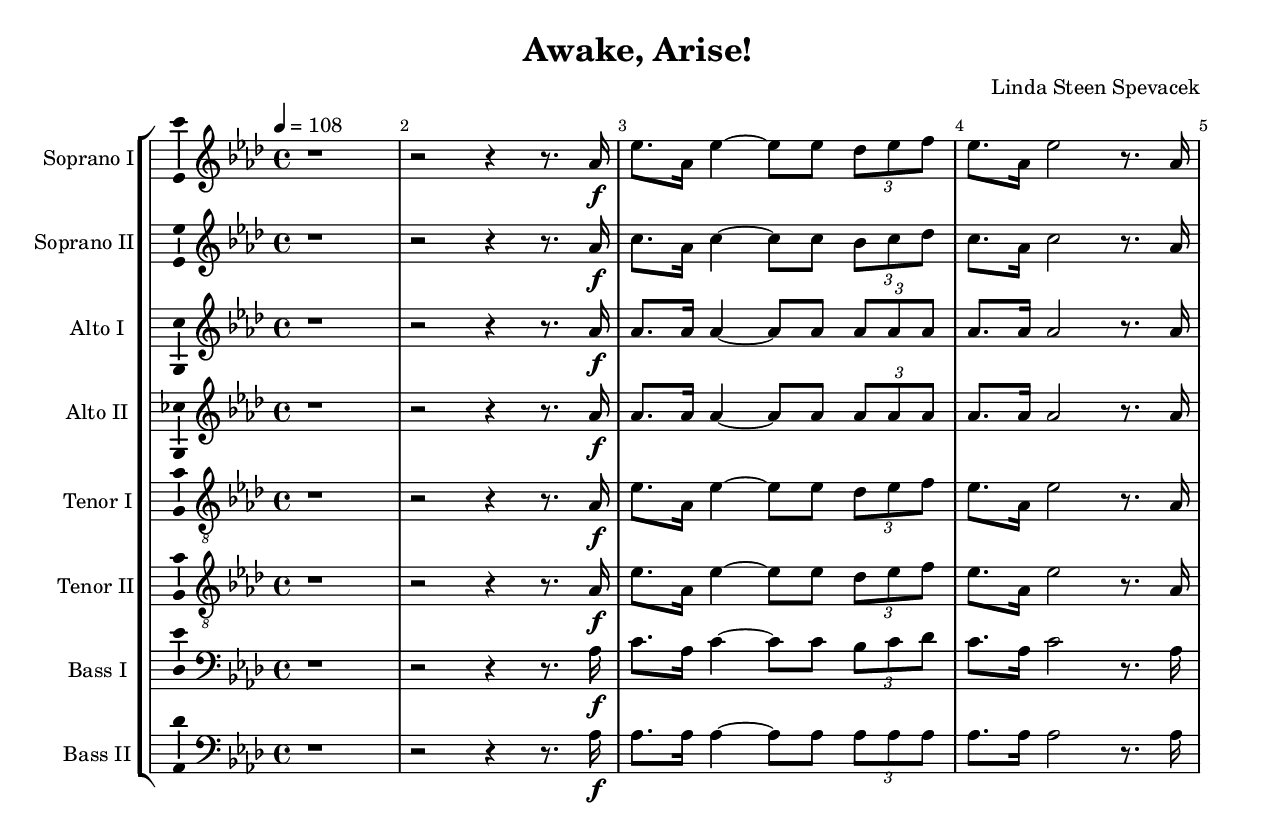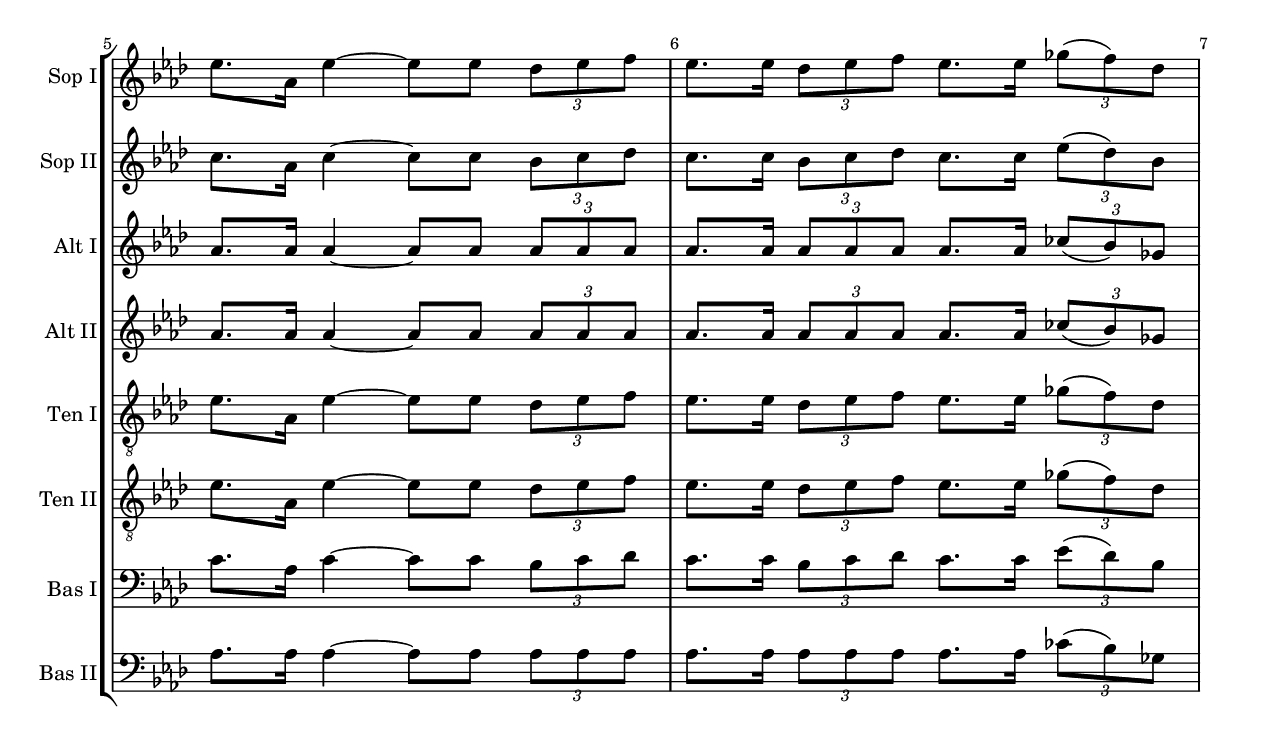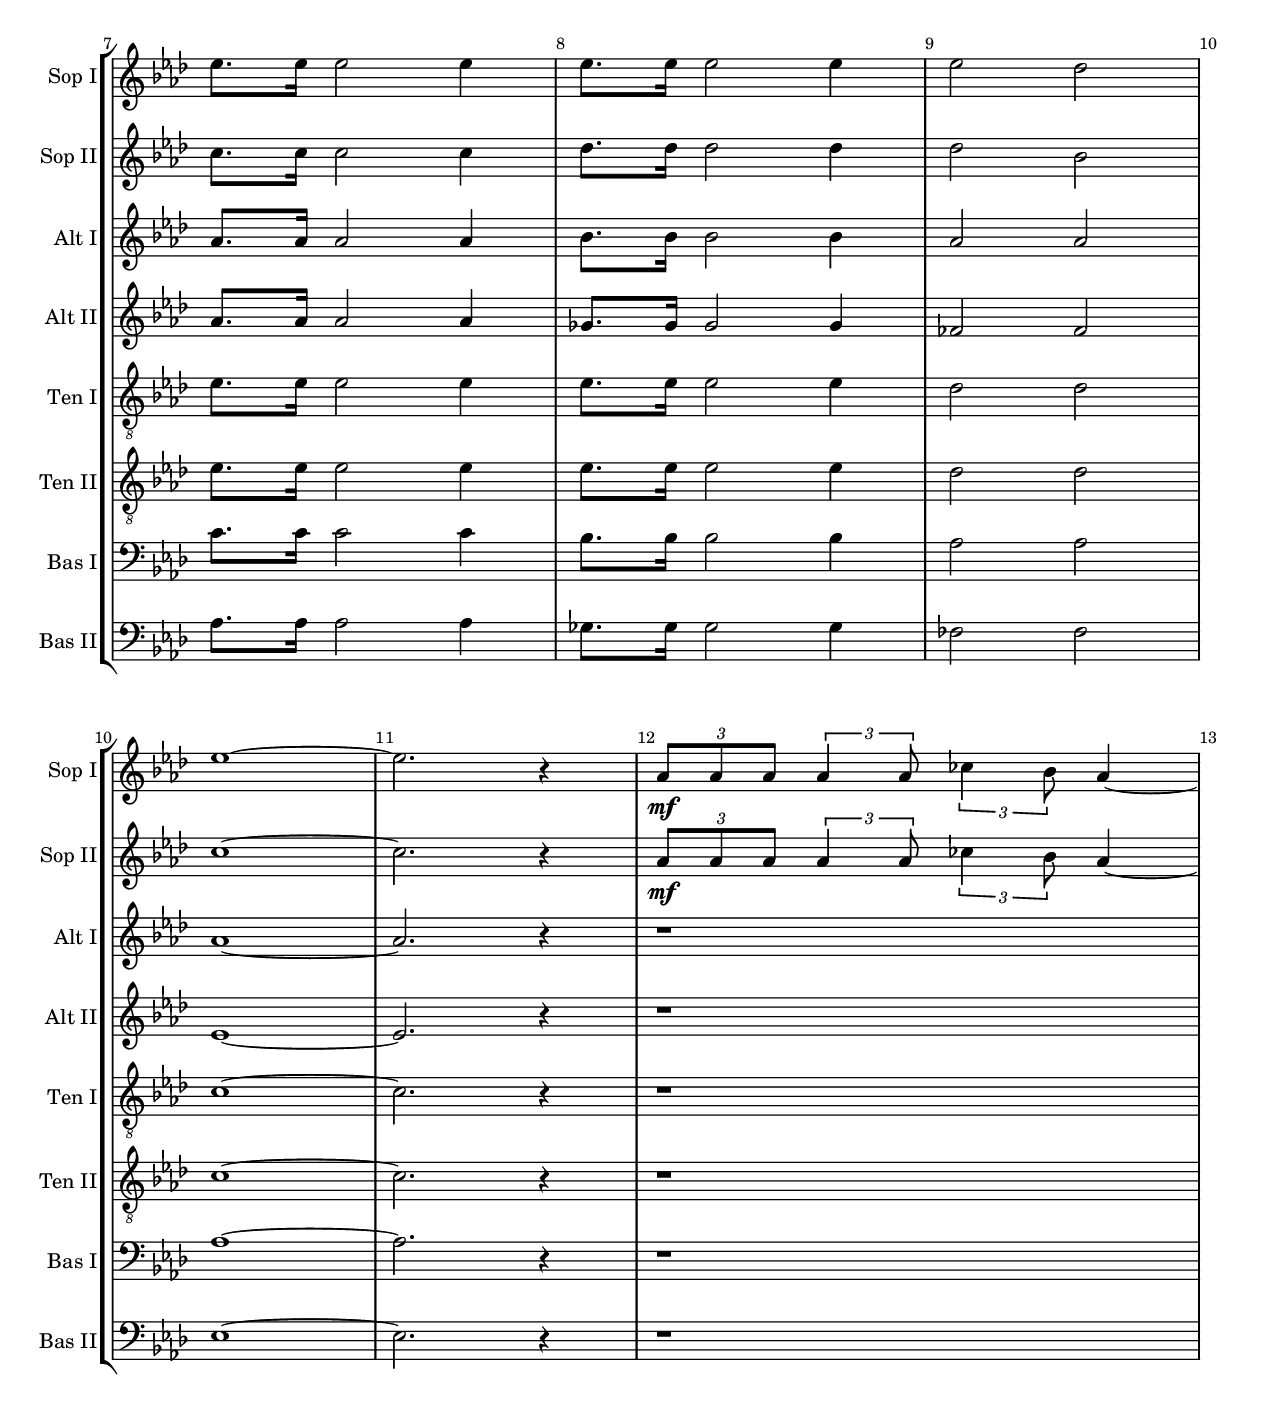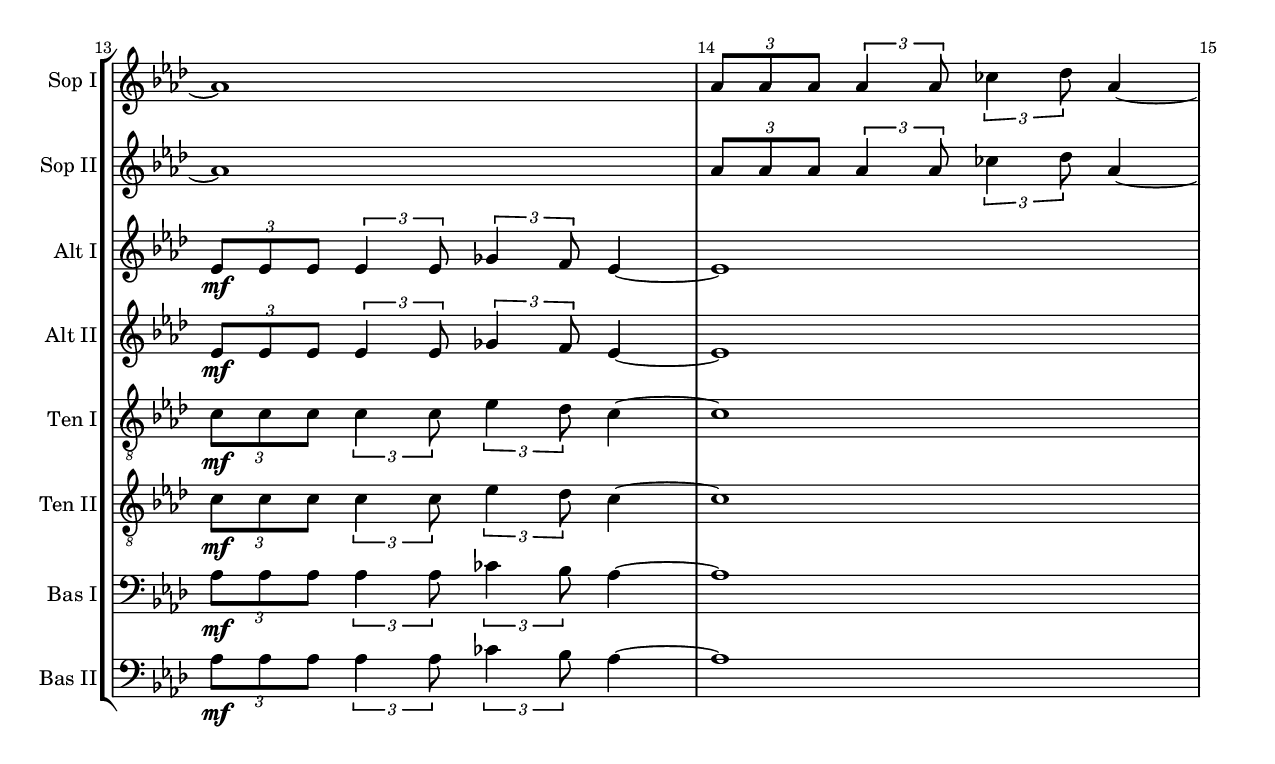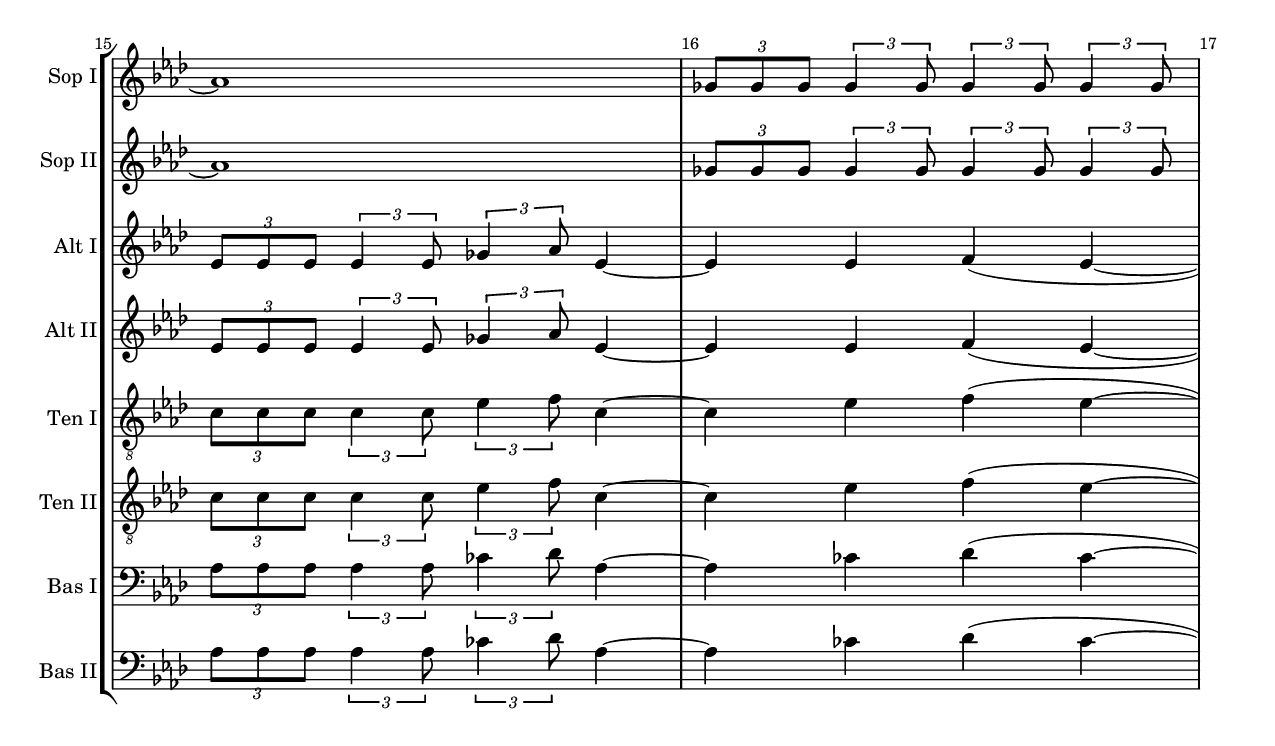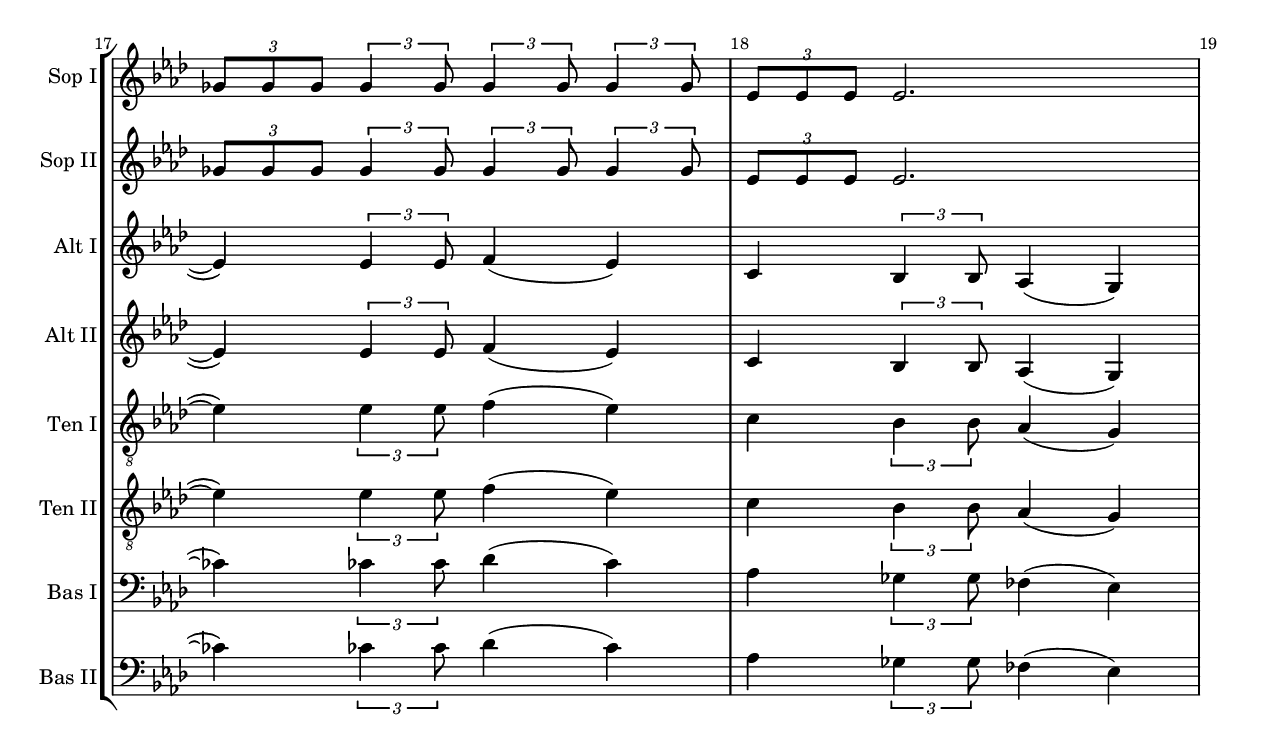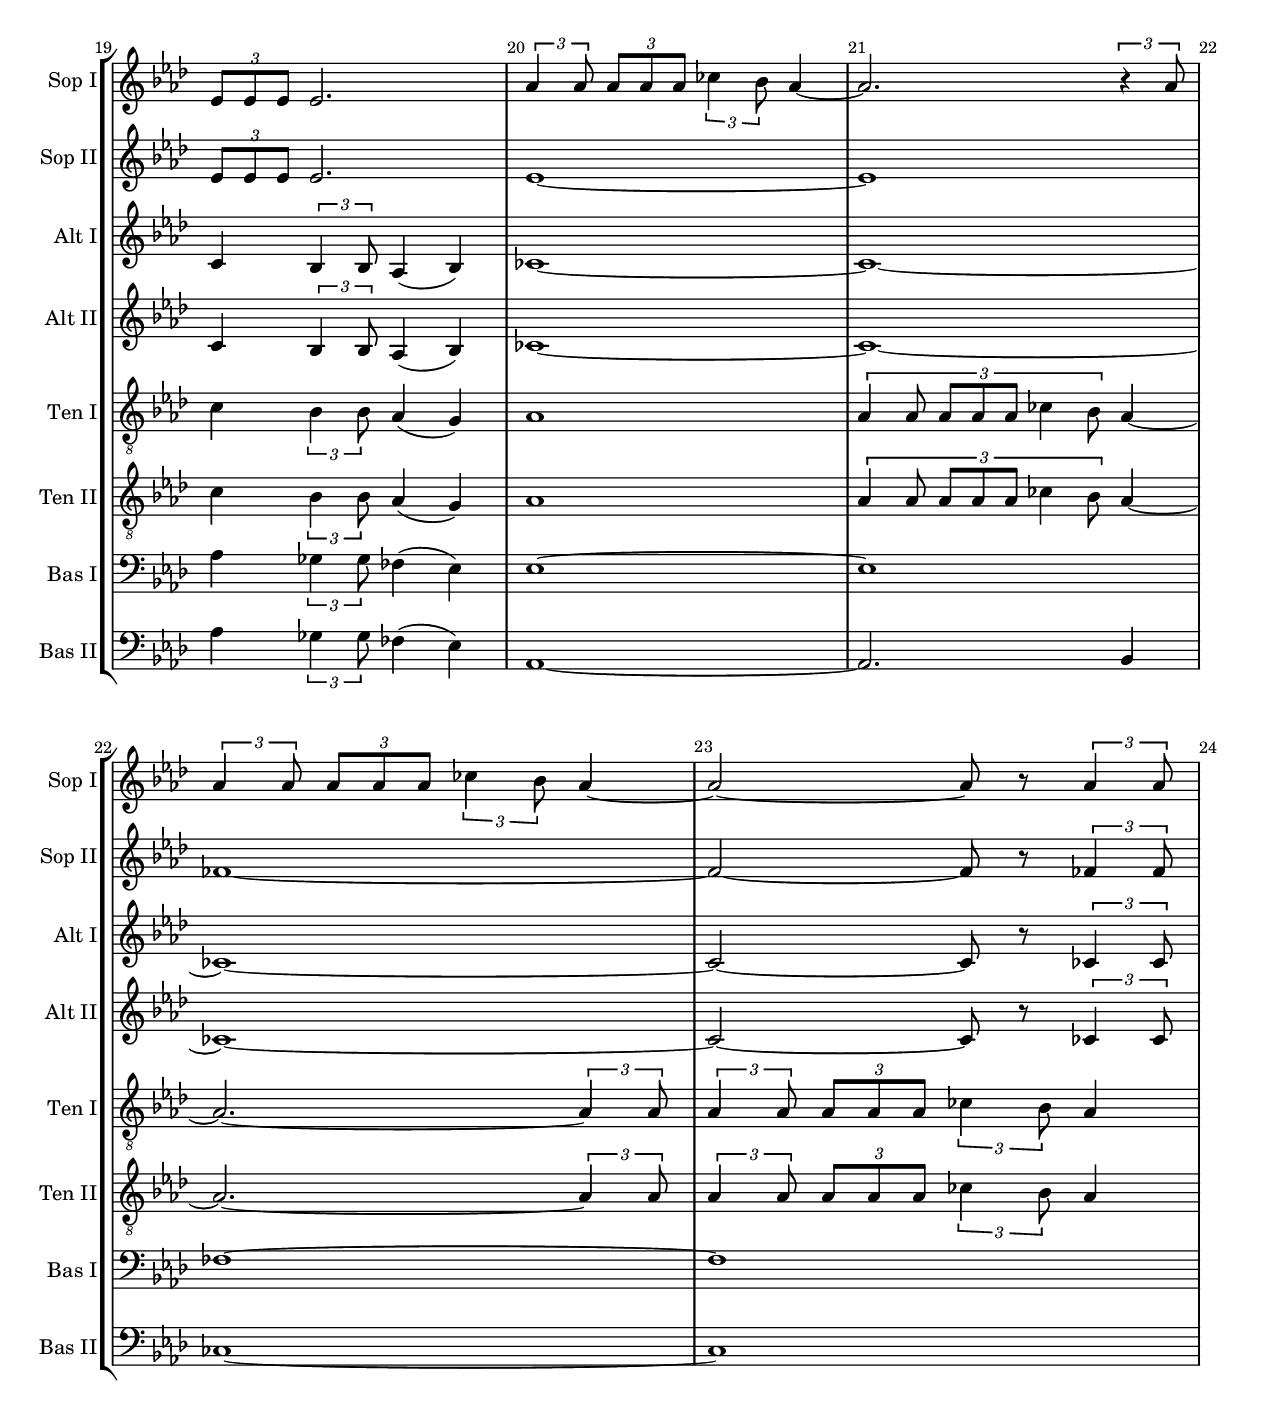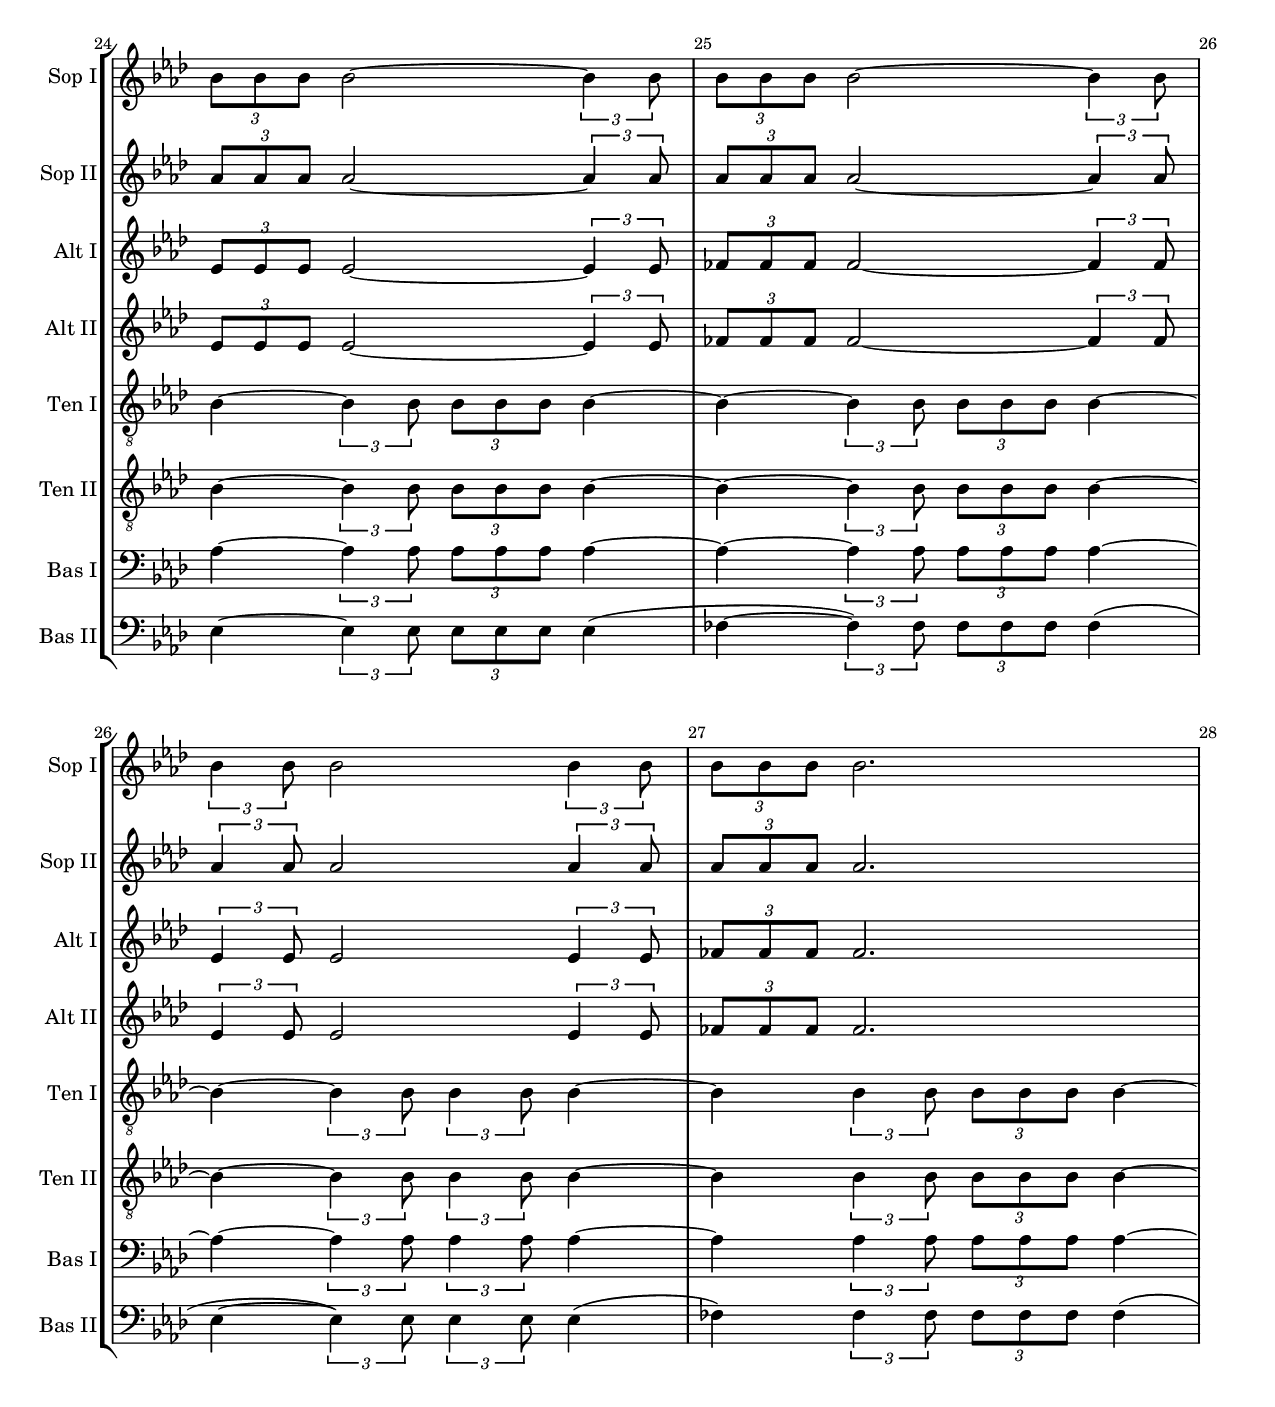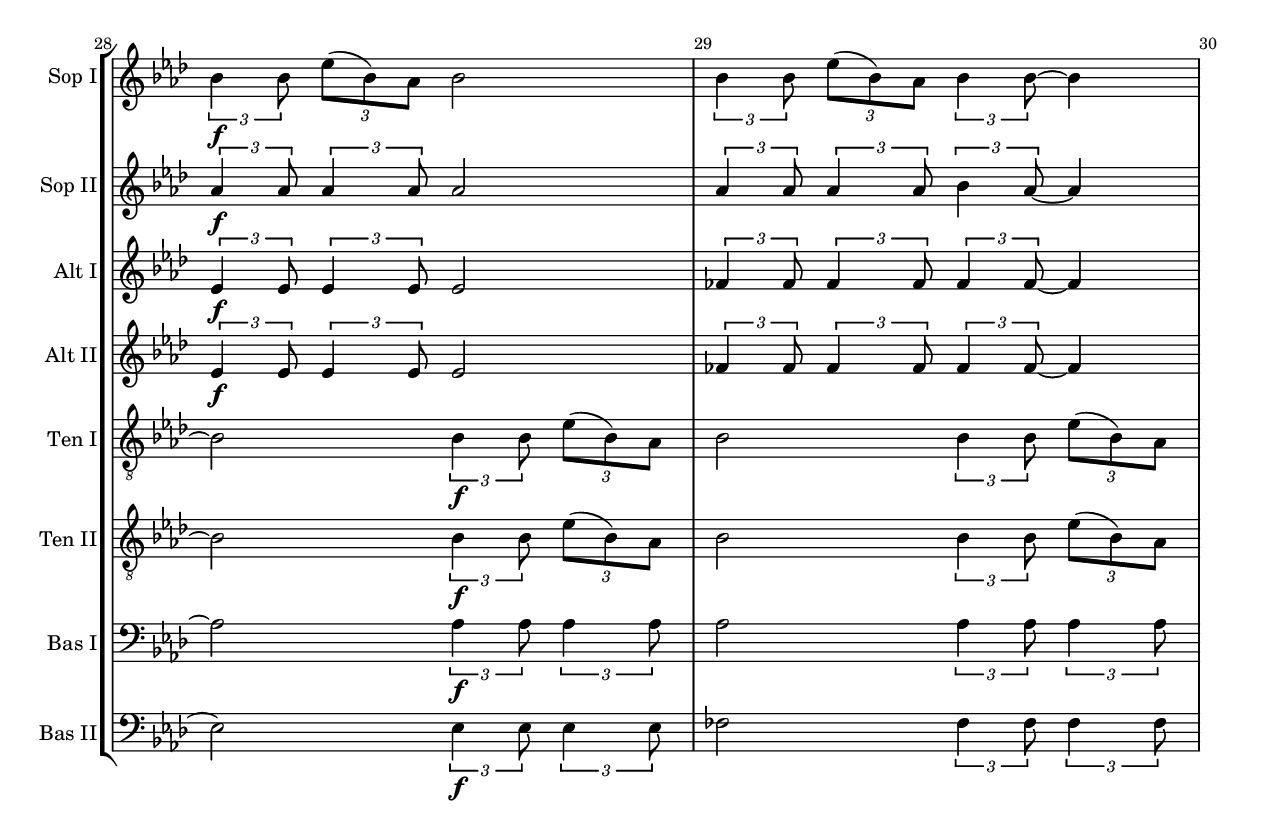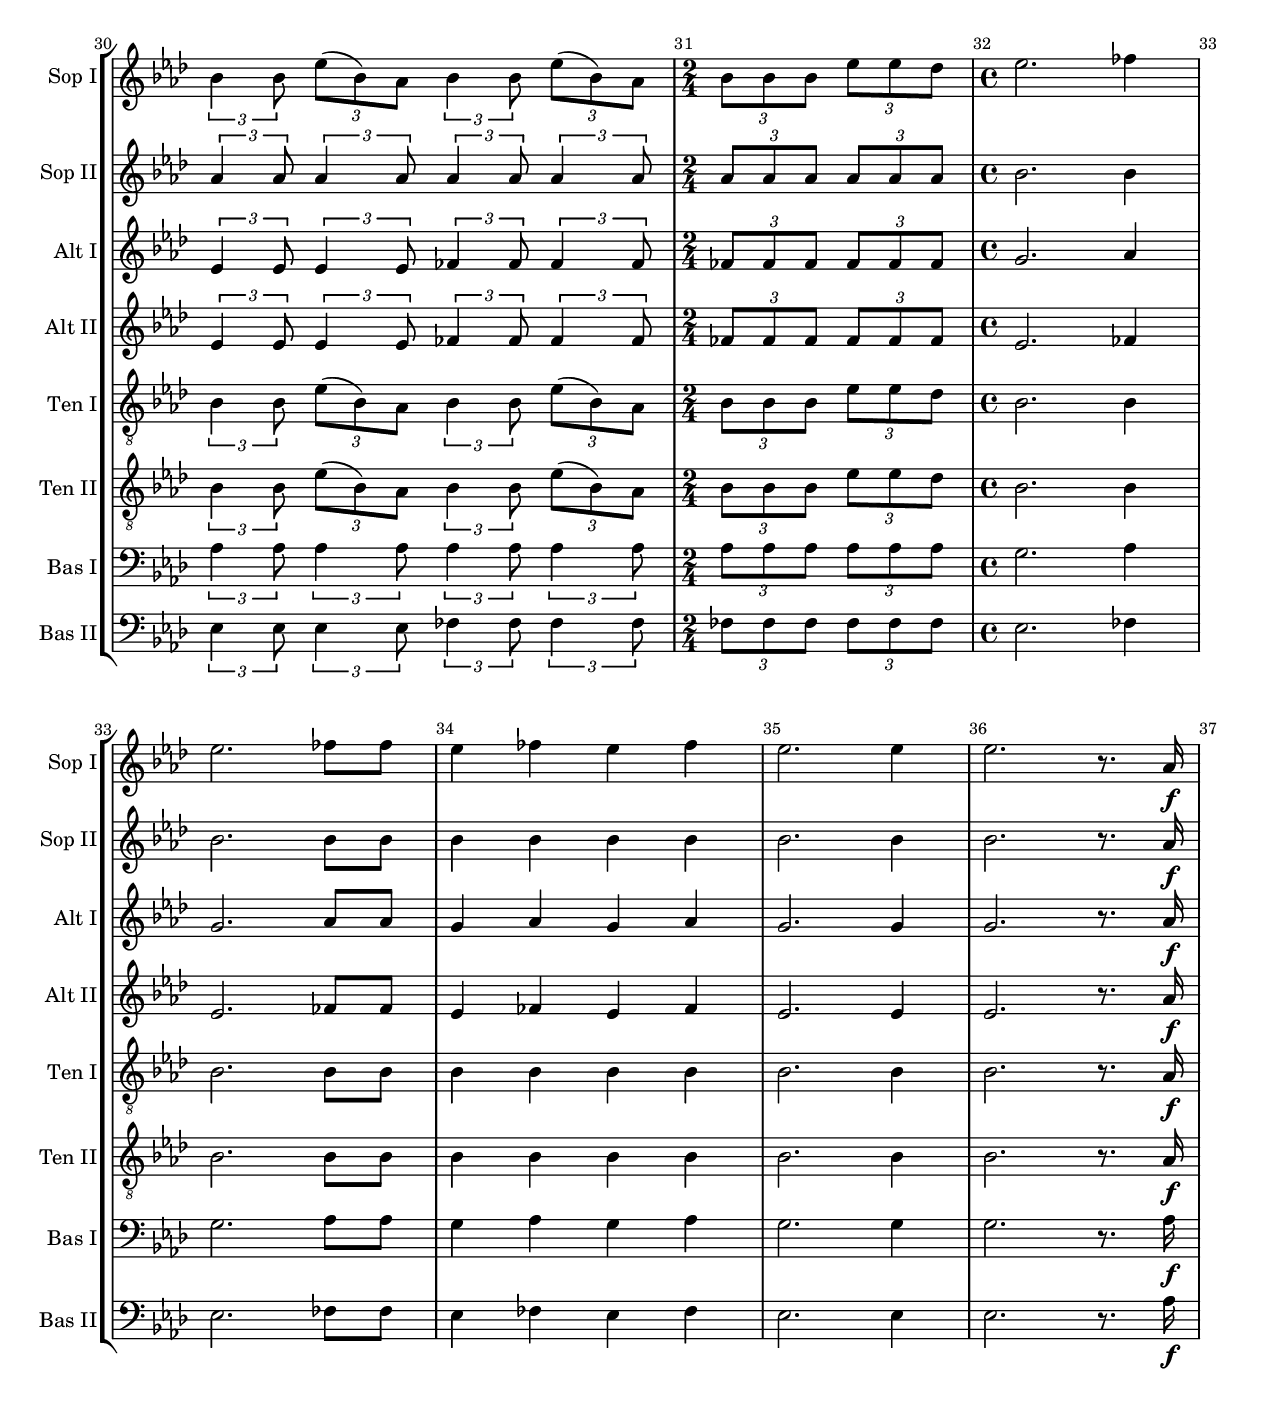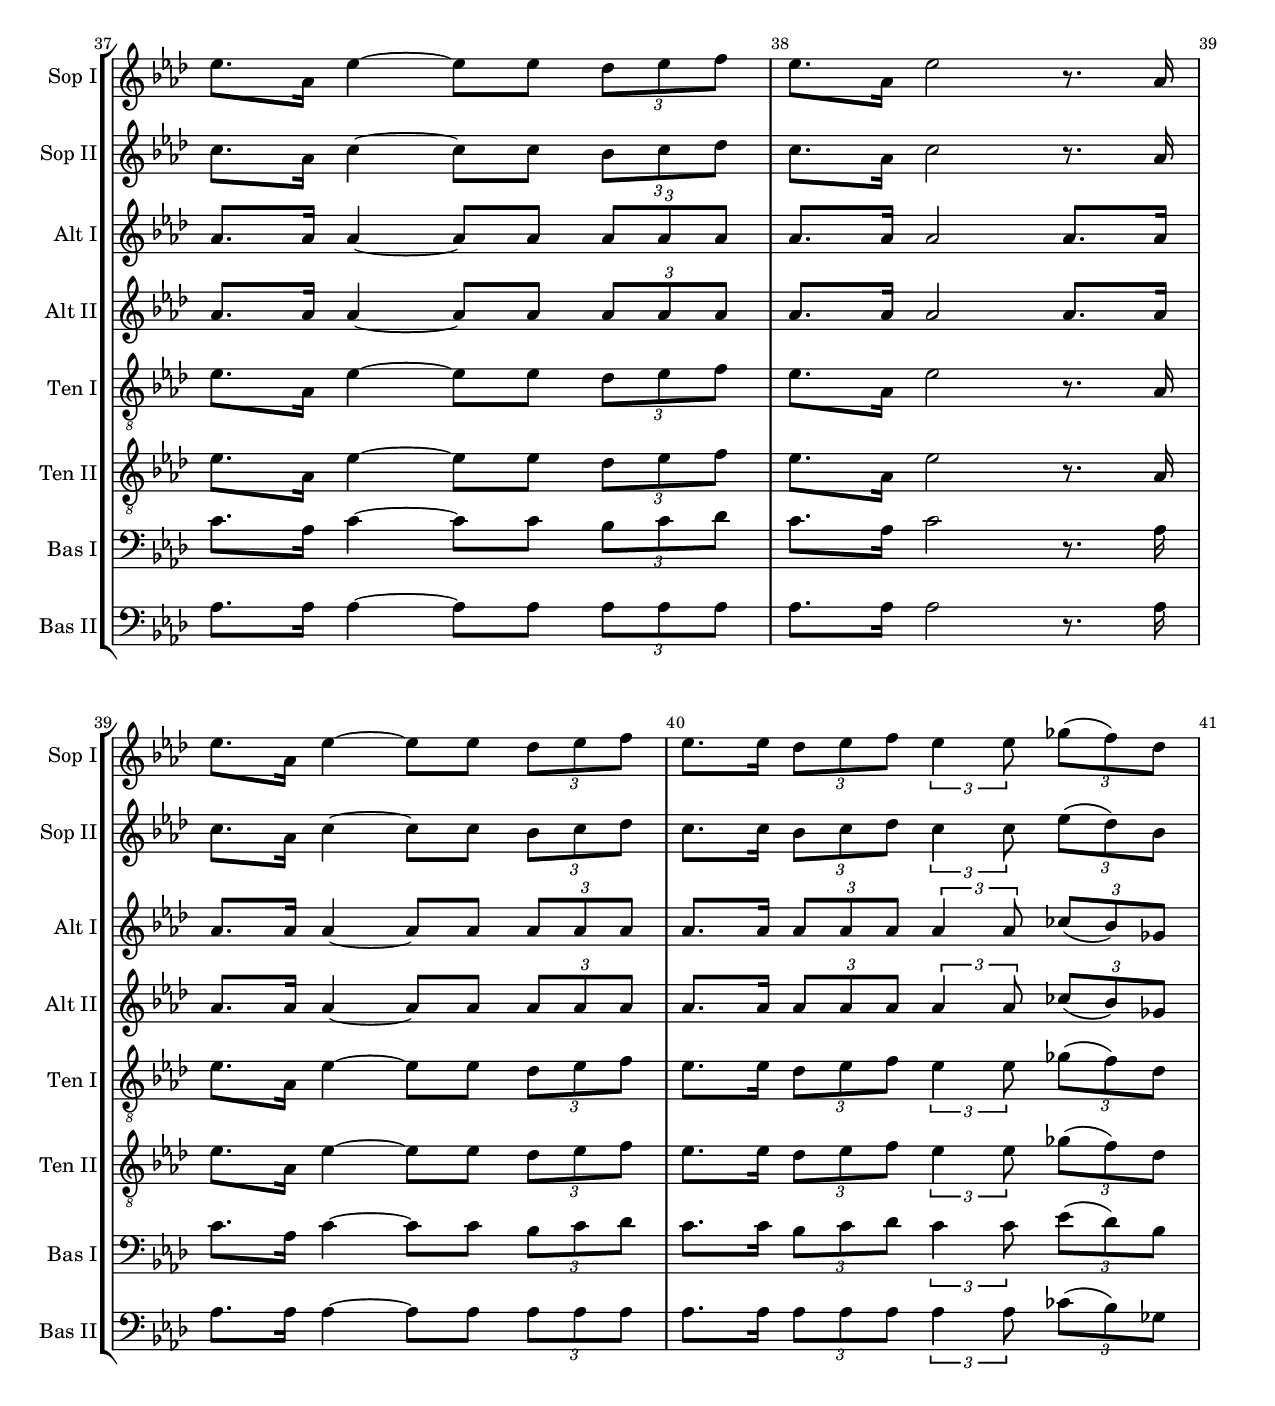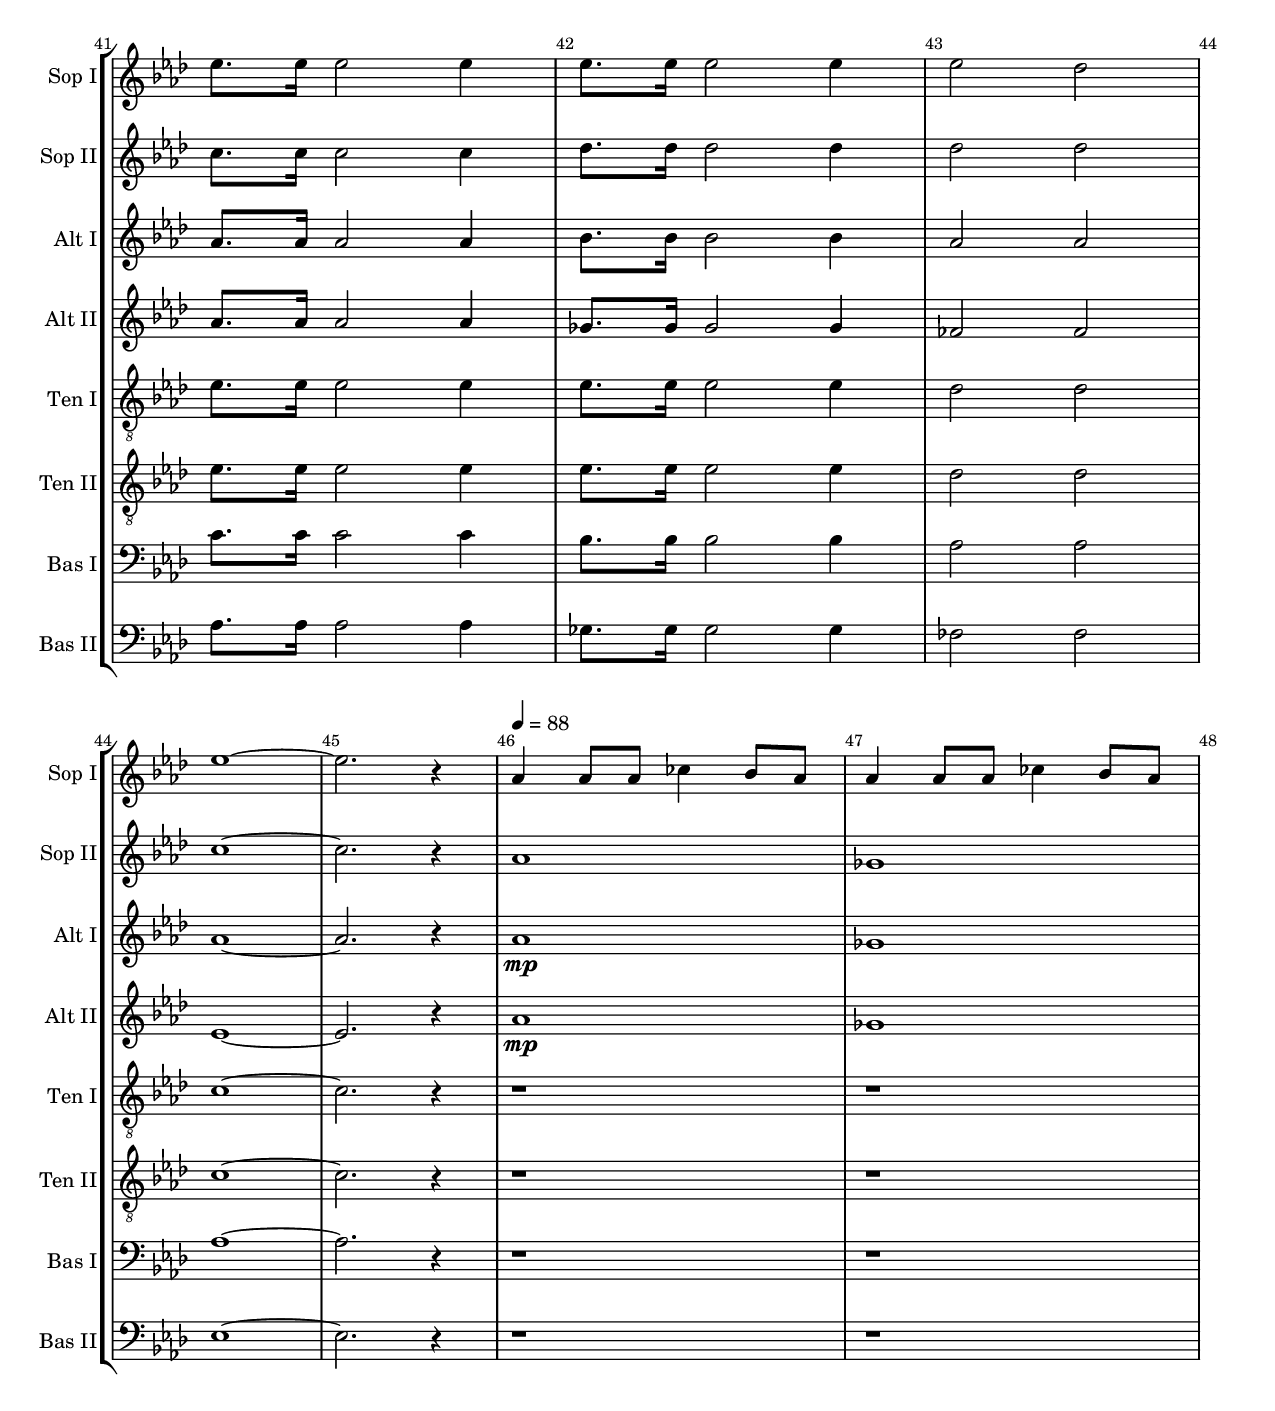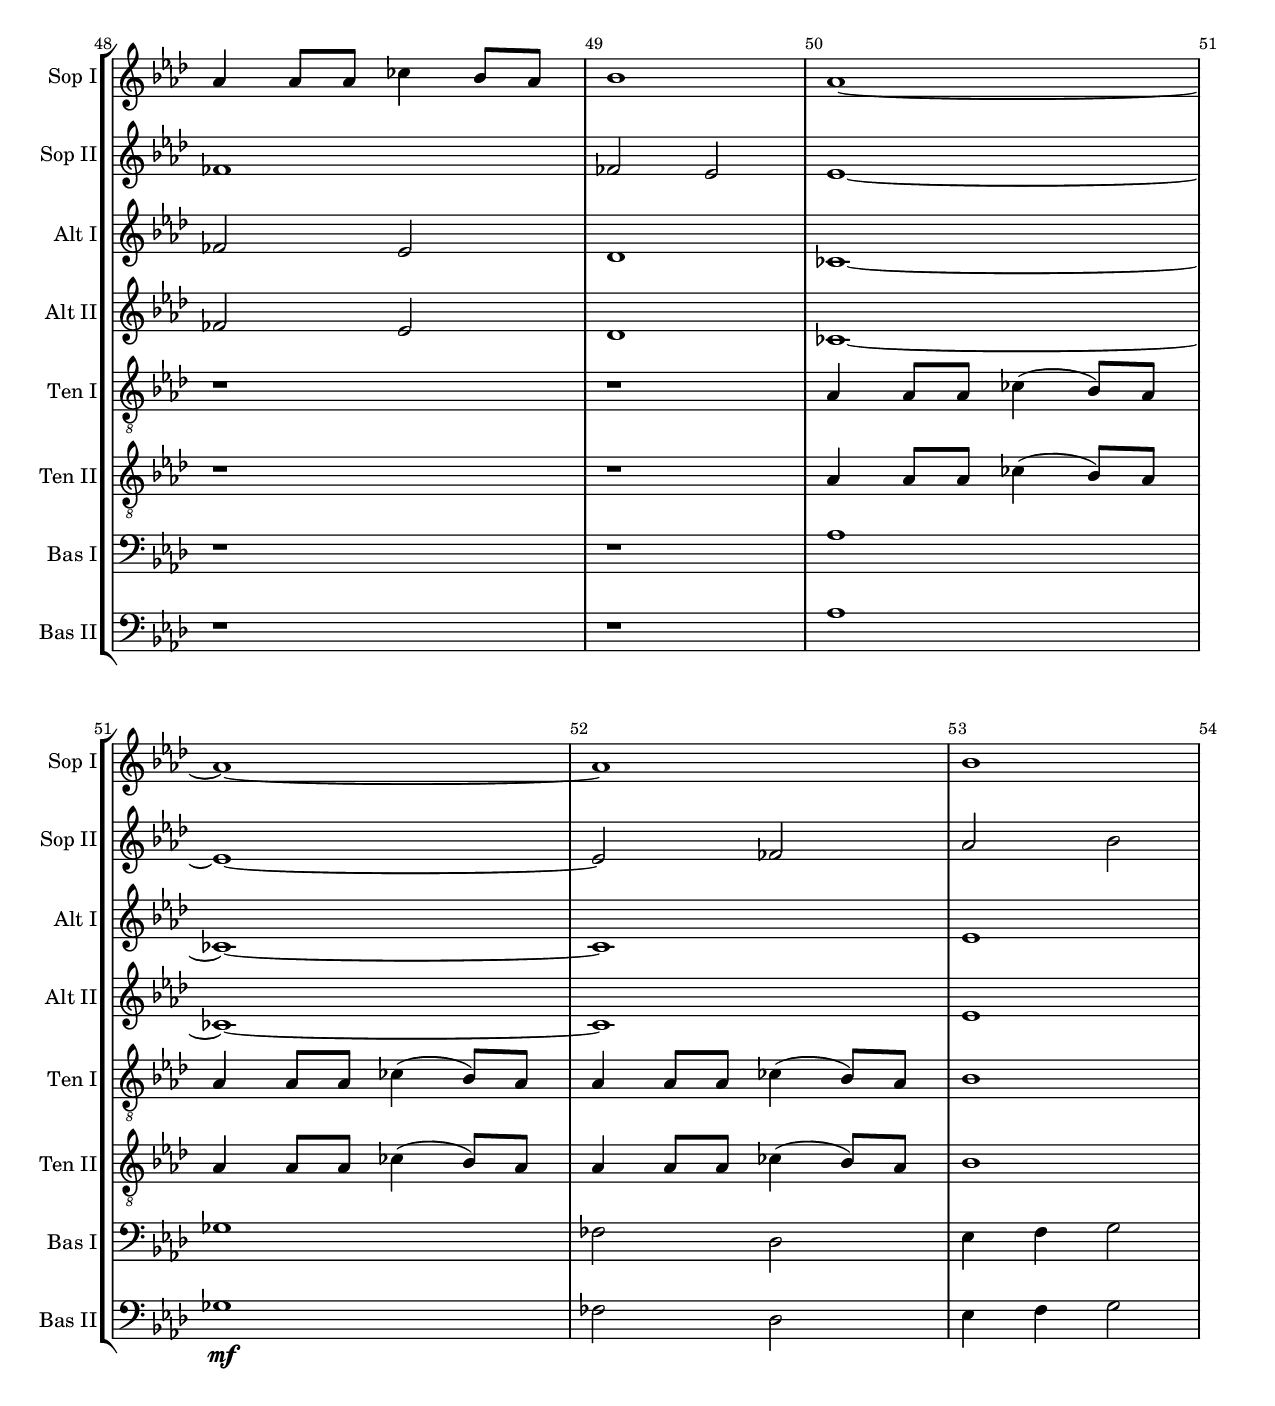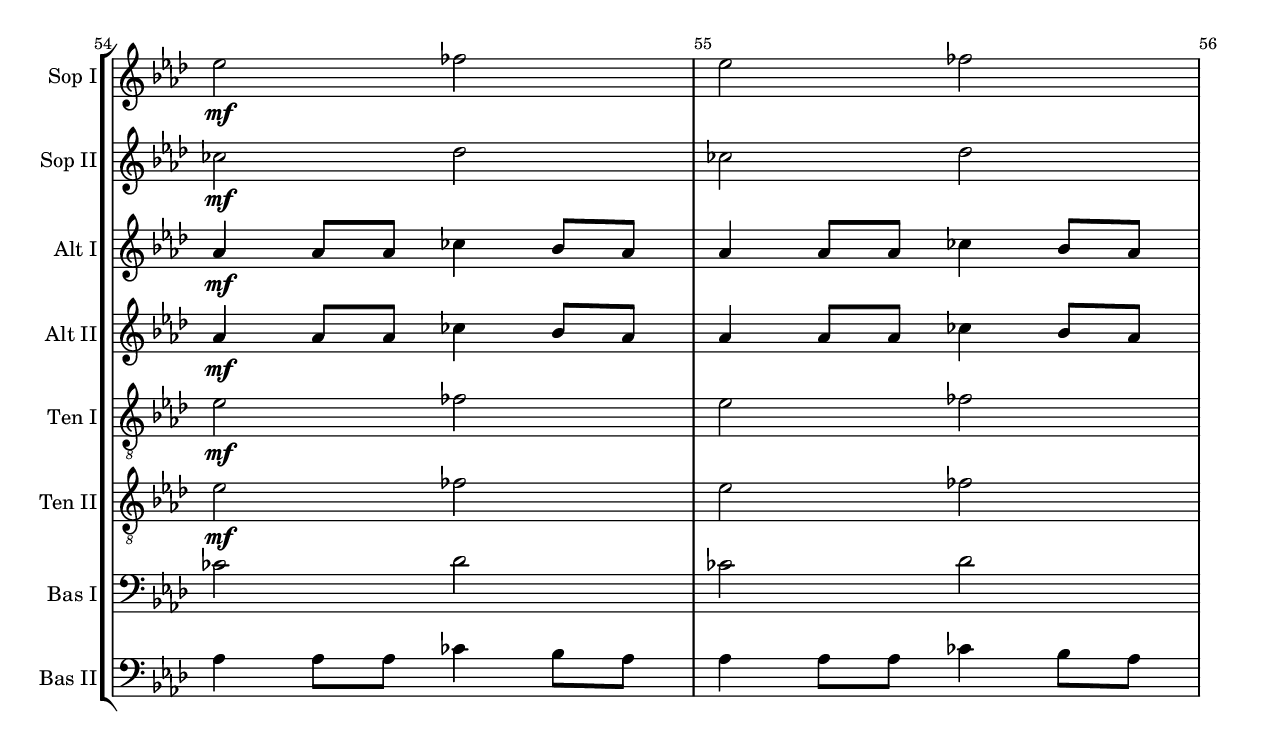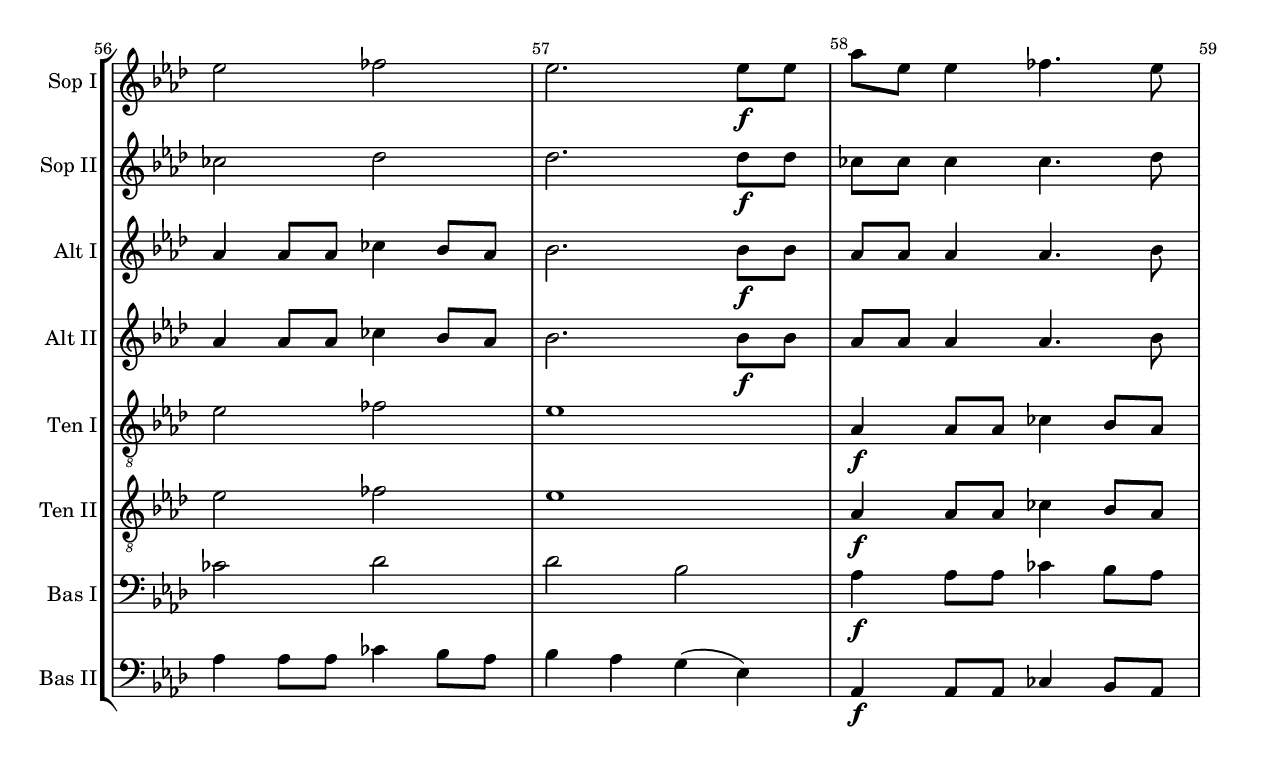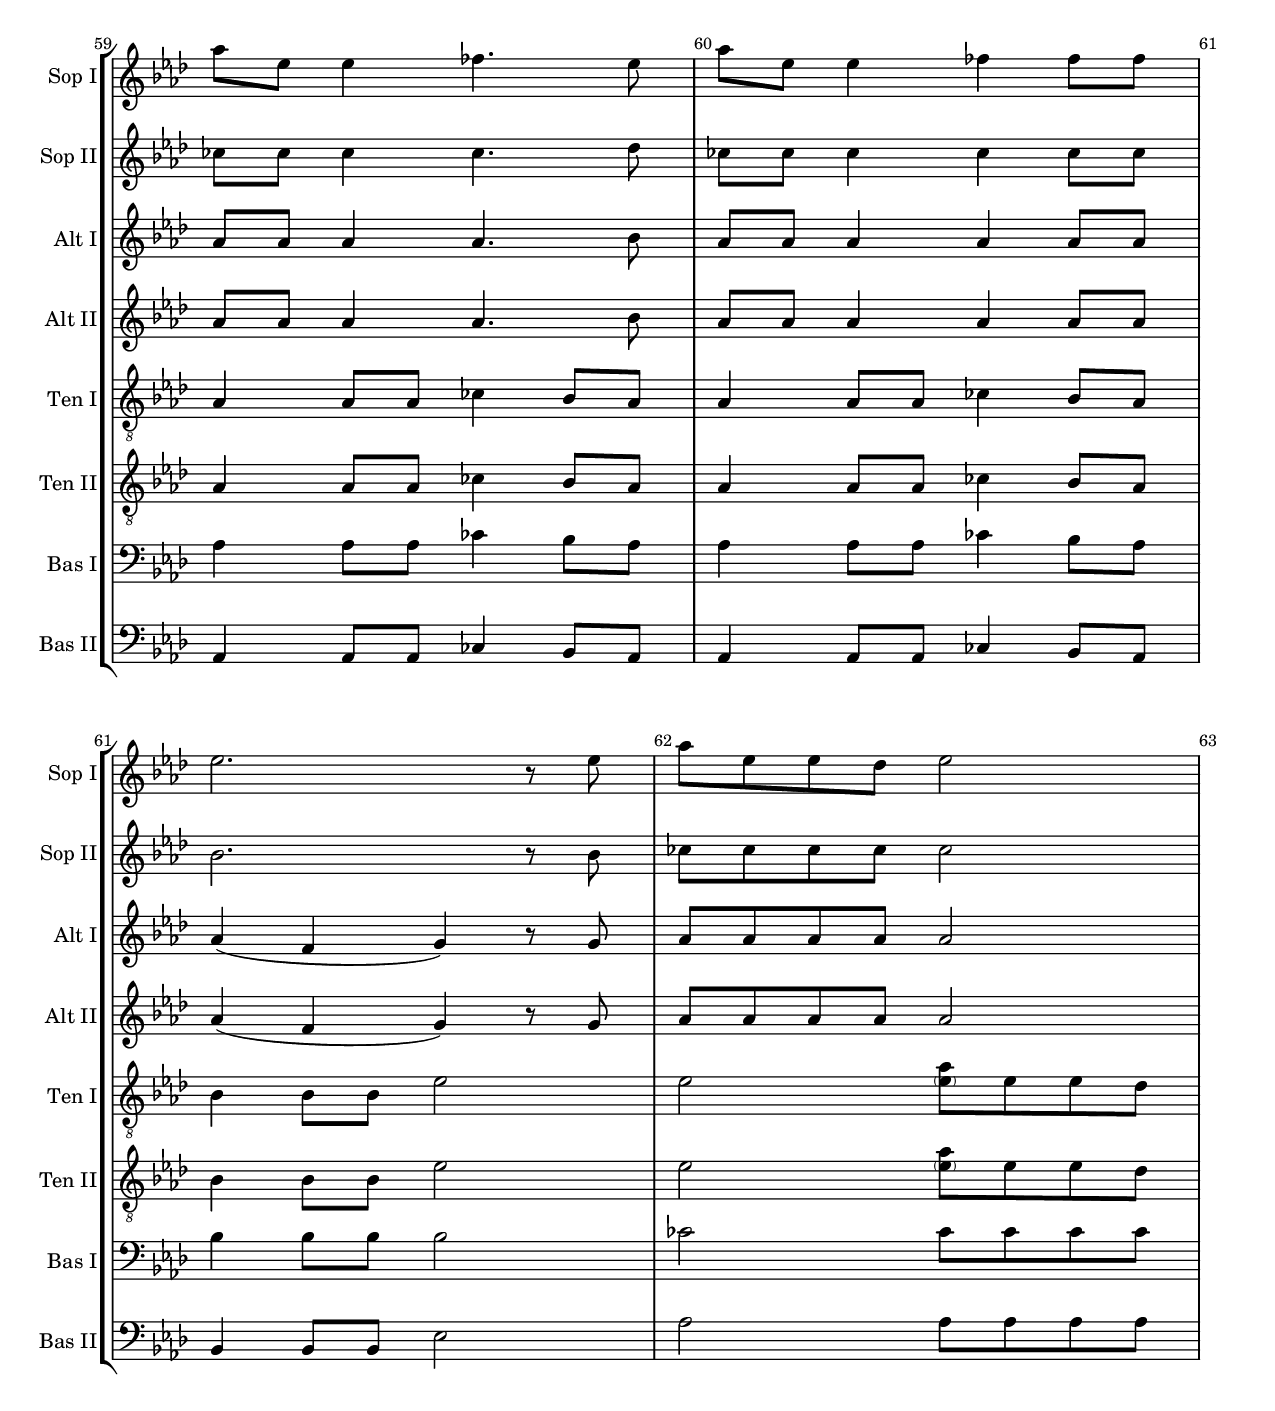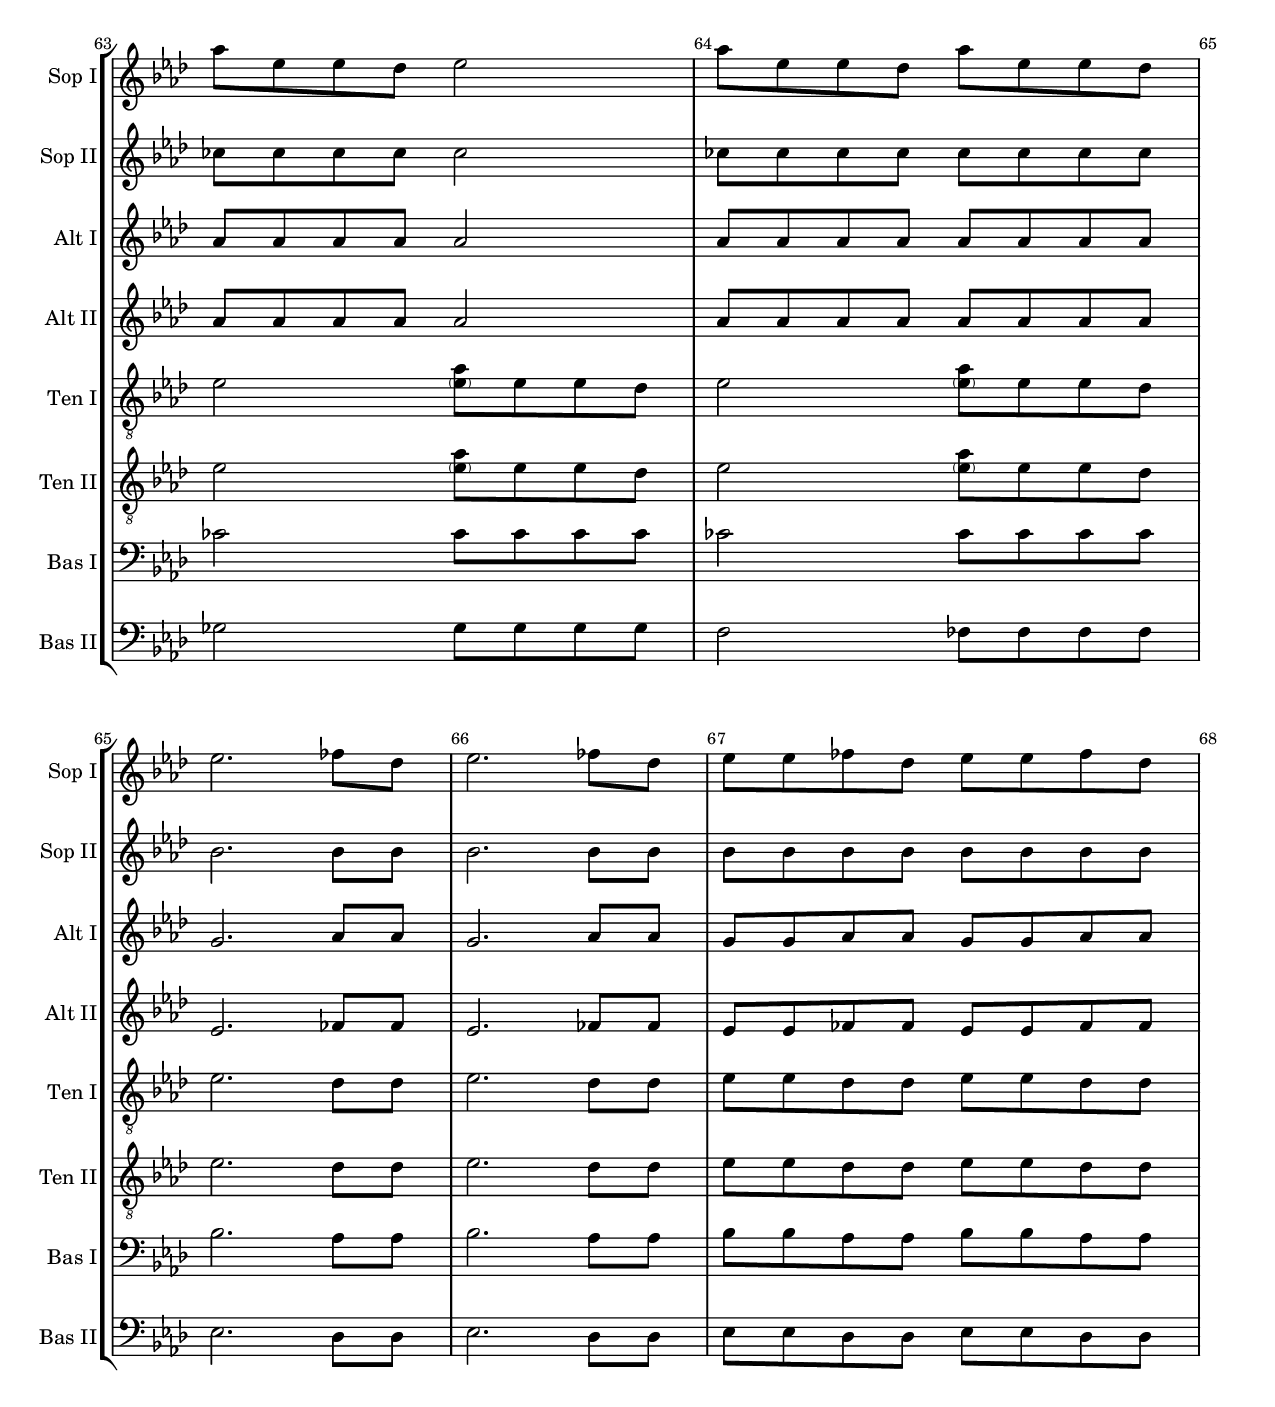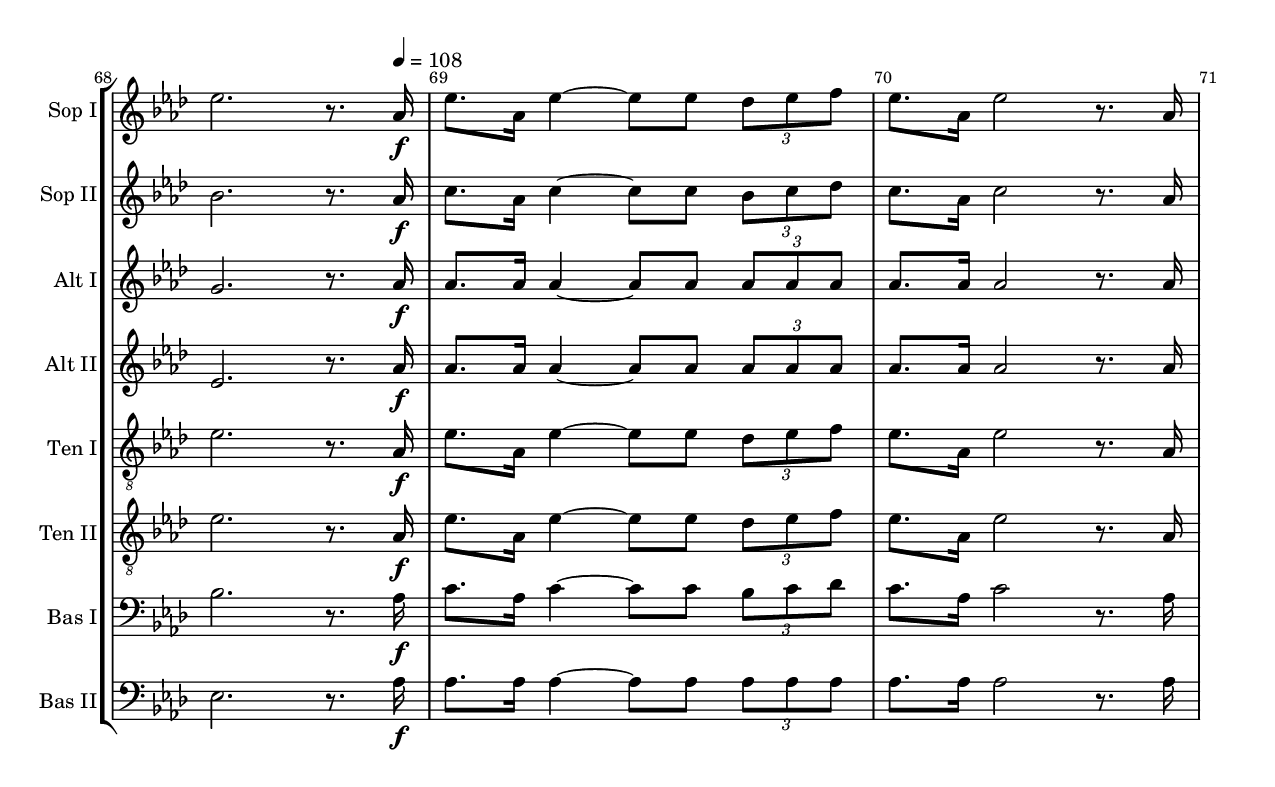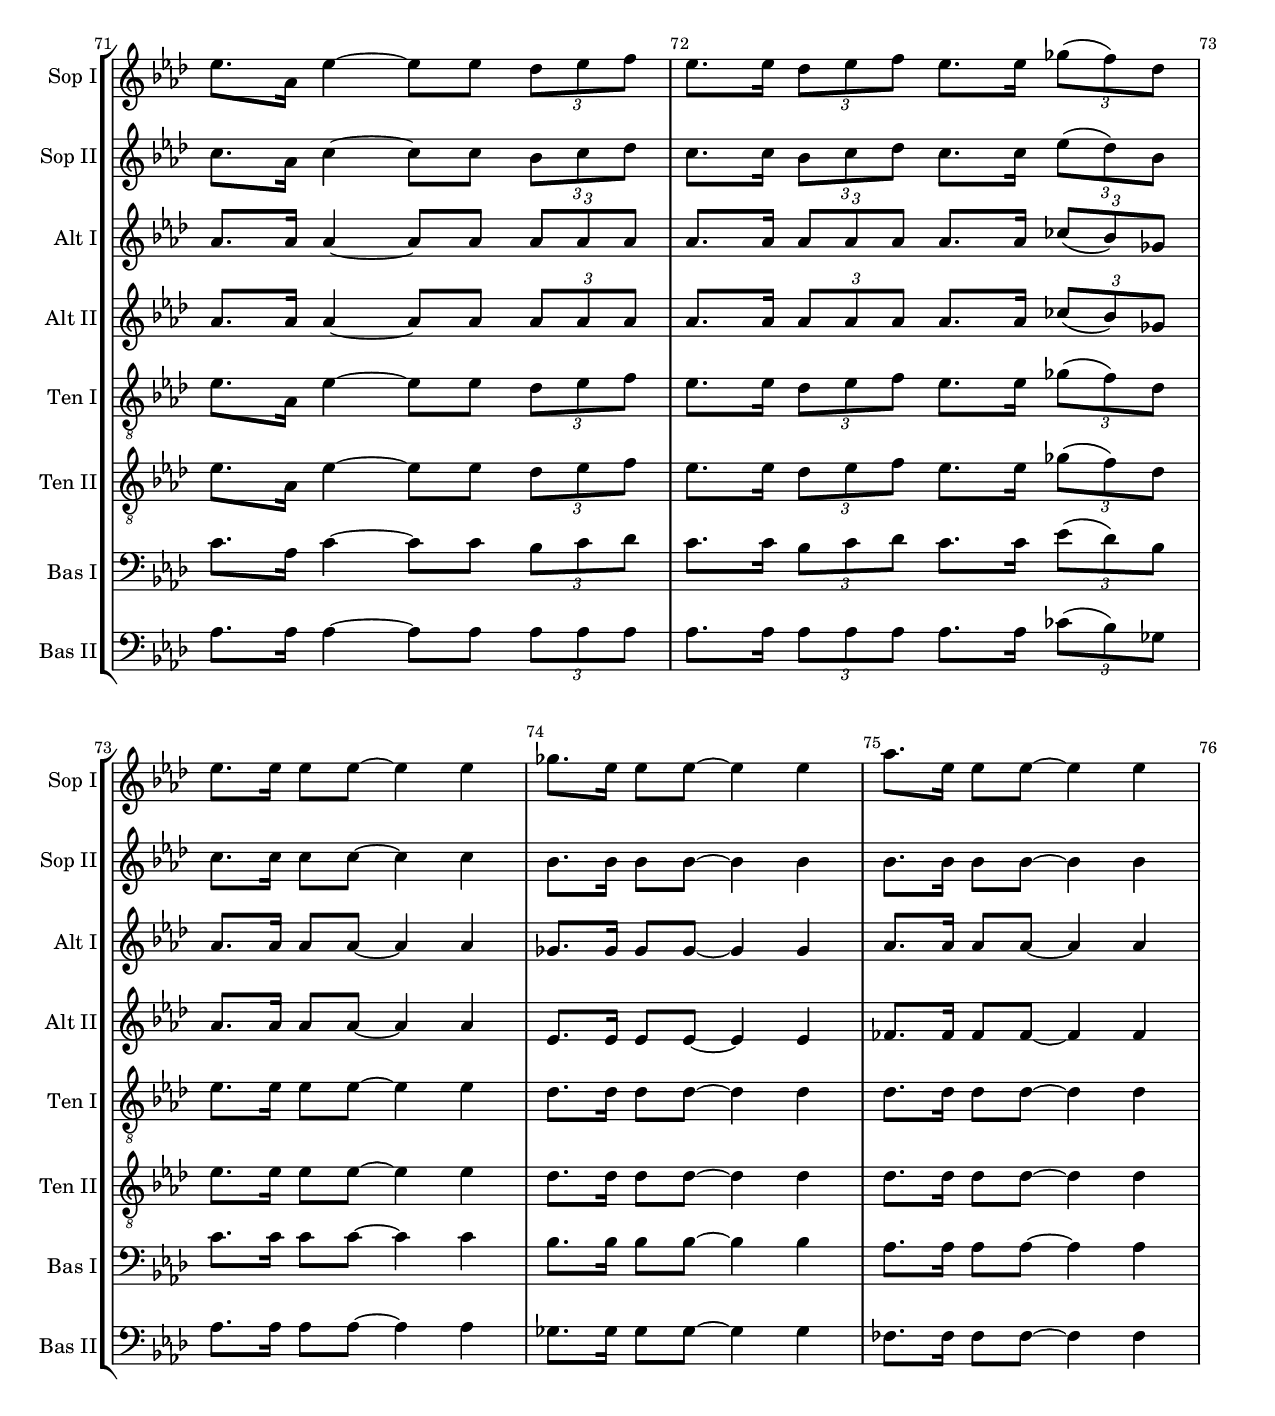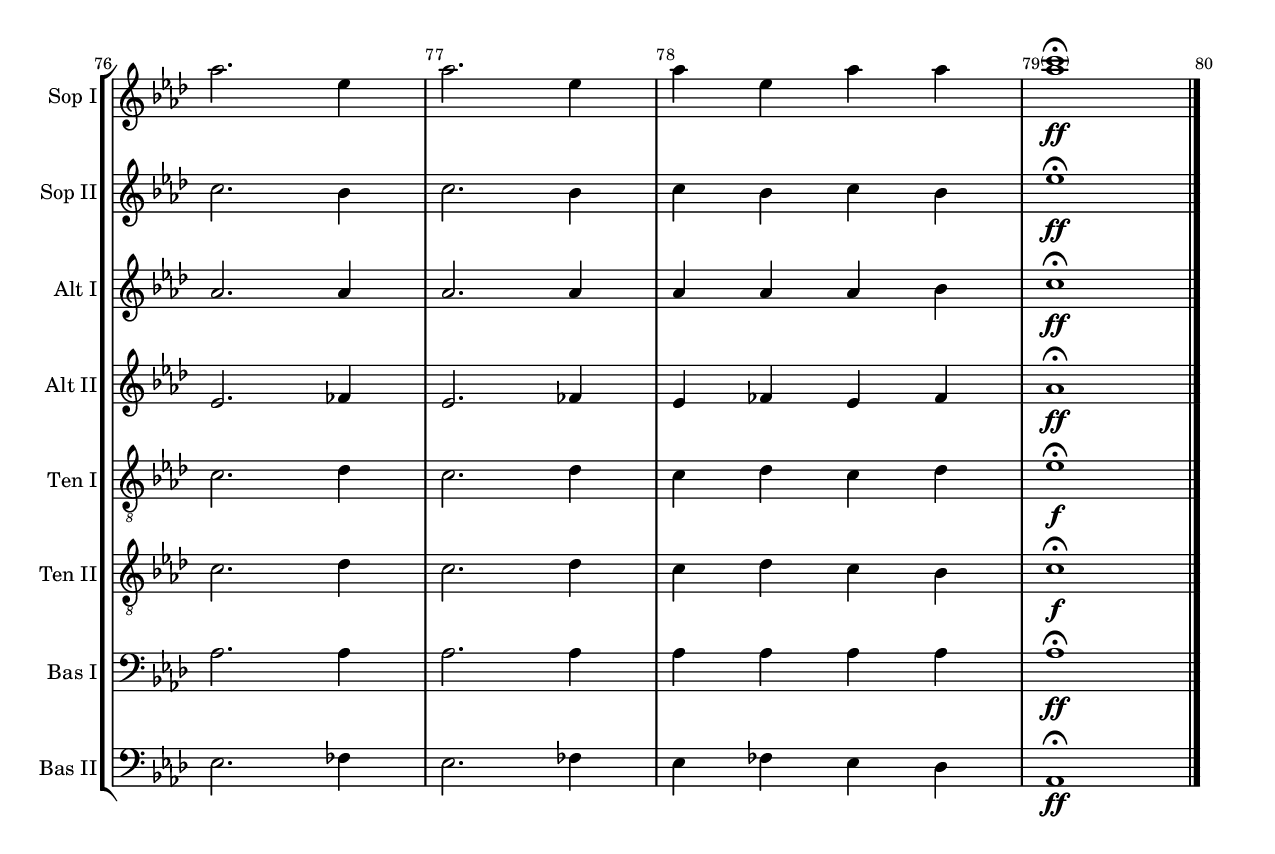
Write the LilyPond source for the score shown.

\version "2.19.49"

\header {
  title = "Awake, Arise!"
  composer = "Linda Steen Spevacek"
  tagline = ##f
}

dominantMinVolume = #0.6
dominantMaxVolume = #1.0
dominantPanPosition = #0.8

diminishedMinVolume = #0.3
diminishedMaxVolume = #0.6
diminishedPanPosition = #-0.8

allMinVolume = #0.4
allMaxVolume = #1.0
allPanPosition = #0.0

metronomeMinVolume = #0.4
metronomeMaxVolume = #0.6
metronomePanPosition = #0.0

keyAndTimeSignature = {
  \key aes \major
  \time 4/4
}

sopranoOneMusic = \relative c'' {
  \keyAndTimeSignature
  \tempo 4 = 108
  \set Score.markFormatter = #format-mark-box-letters
  %
  % Extra Measure for Metronome lead-in
  %
  r1 |
  
  %
  % Main music starts here
  %

  r2 r4 r8. aes16\f |
  ees'8. aes,16 ees'4~ ees8 ees8 \tuplet 3/2 { des8 ees8 f8 } |
  ees8. aes,16 ees'2 r8. aes,16 \break |
  
  ees'8. aes,16 ees'4~ ees8 ees8 \tuplet 3/2 { des8 ees8 f8 } |
  ees8. ees16 \tuplet 3/2 { des8 ees8 f8 } ees8. ees16 \tuplet 3/2 { ges8( f8) des8 } \break |
  
  ees8. ees16 ees2 ees4 |
  ees8. ees16 ees2 ees4 |
  ees2 des2 \break |
  
  ees1~ |
  ees2. r4 |
  \tuplet 3/2 4 { aes,8\mf aes8 aes8 aes4 aes8 ces4 bes8 } aes4~ \break |
  
  aes1 |
  \tuplet 3/2 4 { aes8 aes8 aes8 aes4 aes8 ces4 des8 } aes4~ \break |

  aes1 |
  \tuplet 3/2 4 { ges8 ges8 ges8 ges4 ges8 ges4 ges8 ges4 ges8 } \break |
  
  \tuplet 3/2 4 { ges8 ges8 ges8 ges4 ges8 ges4 ges8 ges4 ges8 } |
  \tuplet 3/2 4 { ees8 ees8 ees8 } ees2. \break |
  
  \tuplet 3/2 4 { ees8 ees8 ees8 } ees2. |
  \tuplet 3/2 4 { aes4 aes8 aes8 aes8 aes8 ces4 bes8 } aes4~ |
  aes2. \tuplet 3/2 { r4 aes8 } \break |
  
  \tuplet 3/2 4 { aes4 aes8 aes8 aes8 aes8 ces4 bes8 } aes4~ |
  aes2~ aes8 r8 \tuplet 3/2 { aes4 aes8 } \break |
  
  \tuplet 3/2 { bes8 bes8 bes8 } bes2~ \tuplet 3/2 { bes4 bes8 } |
  \tuplet 3/2 { bes8 bes8 bes8 } bes2~ \tuplet 3/2 { bes4 bes8 } \break |
  
  \tuplet 3/2 { bes4 bes8 } bes2 \tuplet 3/2 { bes4 bes8 } |
  \tuplet 3/2 { bes8 bes8 bes8 } bes2. \break |
  
  \tuplet 3/2 4 { bes4\f bes8 ees8( bes8) aes8 } bes2 |
  \tuplet 3/2 4 { bes4 bes8 ees8( bes8) aes8 bes4 bes8~ } bes4 \break |
  
  \tuplet 3/2 4 { bes4 bes8 ees8( bes8) aes8 bes4 bes8 ees8( bes8) aes8 } |
  \time 2/4
  \tuplet 3/2 4 { bes8 bes8 bes8 ees8 ees8 des8 } |
  \time 4/4
  ees2. fes4 \break |
  
  ees2. fes8 fes8 |
  ees4 fes4 ees4 fes4 |
  ees2. ees4 |
  ees2. r8. aes,16\f \break |
  
  ees'8. aes,16 ees'4~ ees8 ees8 \tuplet 3/2 { des8 ees8 f8 } |
  ees8. aes,16 ees'2 r8. aes,16 \break |
  
  ees'8. aes,16 ees'4~ ees8 ees8 \tuplet 3/2 { des8 ees8 f8 } |
  ees8. ees16 \tuplet 3/2 4 { des8 ees8 f8 ees4 ees8 ges8( f8) des8 } \break |
  
  ees8. ees16 ees2 ees4 |
  ees8. ees16 ees2 ees4 |
  ees2 des2 \break |
  
  ees1~ |
  ees2. r4 |
  \tempo 4=88
  aes,4 aes8 aes8 ces4 bes8 aes8 |
  aes4 aes8 aes8 ces4 bes8 aes8 \break |
  
  aes4 aes8 aes8 ces4 bes8 aes8 |
  bes1 |
  aes1~ \break |
  
  aes1~ |
  aes1 |
  bes1 \break |
  
  ees2\mf fes2 |
  ees2 fes2 \break |
  
  ees2 fes2 |
  ees2. ees8\f ees8 |
  aes8 ees8 ees4 fes4. ees8 \break |
  
  aes8 ees8 ees4 fes4. ees8 |
  aes8 ees8 ees4 fes4 fes8 fes8 \break |
  
  ees2. r8 ees8 |
  aes8 ees8 ees8 des8 ees2 \break |
  
  aes8 ees8 ees8 des8 ees2 |
  aes8 ees8 ees8 des8 aes'8 ees8 ees8 des8 \break |
  
  ees2. fes8 des8 |
  ees2. fes8 des8 |
  ees8 ees8 fes8 des8 ees8 ees8 fes8 des8 \break |
  
  ees2. r8.
  \tempo 4=108
  aes,16\f |
  ees'8. aes,16 ees'4~ ees8 ees8 \tuplet 3/2 { des8 ees8 f8 } |
  ees8. aes,16 ees'2 r8. aes,16 \break |
  
  ees'8. aes,16 ees'4~ ees8 ees8 \tuplet 3/2 { des8 ees8 f8 } |
  ees8. ees16 \tuplet 3/2 { des8 ees8 f8 } ees8. ees16 \tuplet 3/2 { ges8( f8) des8 } \break |
  
  ees8. ees16 ees8 ees8~ ees4 ees4 |
  ges8. ees16 ees8 ees8~ ees4 ees4 |
  aes8. ees16 ees8 ees8~ ees4 ees4 \break |
  
  aes2. ees4 |
  aes2. ees4 |
  aes4 ees4 aes4 aes4 |
  <\parenthesize c aes>1\ff\fermata \bar "|."
}

sopranoTwoMusic = \relative c'' {
  \keyAndTimeSignature
  
  %
  % Extra Measure for Metronome lead-in
  %
  
  r1 |
  
  %
  % Main music starts here
  %

  r2 r4 r8. aes16\f |
  c8. aes16 c4~ c8 c8 \tuplet 3/2 { bes8 c8 des8 } |
  c8. aes16 c2 r8. aes16 |
  
  c8. aes16 c4~ c8 c8 \tuplet 3/2 { bes8 c8 des8 } |
  c8. c16 \tuplet 3/2 { bes8 c8 des8 } c8. c16 \tuplet 3/2 { ees8( des8) bes8 } |
  
  c8. c16 c2 c4 |
  des8. des16 des2 des4 |
  des2 bes2 |
  
  c1~ |
  c2. r4 |
  \tuplet 3/2 4 { aes8\mf aes8 aes8 aes4 aes8 ces4 bes8 } aes4~ |
  
  aes1 |
  \tuplet 3/2 4 { aes8 aes8 aes8 aes4 aes8 ces4 des8 } aes4~ |

  aes1 |
  \tuplet 3/2 4 { ges8 ges8 ges8 ges4 ges8 ges4 ges8 ges4 ges8 } |
  
  \tuplet 3/2 4 { ges8 ges8 ges8 ges4 ges8 ges4 ges8 ges4 ges8 } |
  \tuplet 3/2 4 { ees8 ees8 ees8 } ees2. |
  
  \tuplet 3/2 4 { ees8 ees8 ees8 } ees2. |
  ees1~ |
  ees1 |
  
  fes1~ |
  fes2~ fes8 r8 \tuplet 3/2 { fes4 fes8 } |
  
  \tuplet 3/2 { aes8 aes8 aes8 } aes2~ \tuplet 3/2 { aes4 aes8 } |
  \tuplet 3/2 { aes8 aes8 aes8 } aes2~ \tuplet 3/2 { aes4 aes8 } |
  
  \tuplet 3/2 { aes4 aes8 } aes2 \tuplet 3/2 { aes4 aes8 } |
  \tuplet 3/2 { aes8 aes8 aes8 } aes2. |
  
  \tuplet 3/2 4 { aes4\f aes8 aes4 aes8 } aes2 |
  \tuplet 3/2 4 { aes4 aes8 aes4 aes8 bes4 aes8~ } aes4 |
  
  \tuplet 3/2 4 { aes4 aes8 aes4 aes8 aes4 aes8 aes4 aes8 } |
  \time 2/4
  \tuplet 3/2 4 { aes8 aes8 aes8 aes8 aes8 aes8 } |
  \time 4/4
  bes2. bes4 |
  
  bes2. bes8 bes8 |
  bes4 bes4 bes4 bes4 |
  bes2. bes4 |
  bes2. r8. aes16\f |
  
  c8. aes16 c4~ c8 c8 \tuplet 3/2 { bes8 c8 des8 } |
  c8. aes16 c2 r8. aes16 |
  
  c8. aes16 c4~ c8 c8 \tuplet 3/2 { bes8 c8 des8 } |
  c8. c16 \tuplet 3/2 4 { bes8 c8 des8 c4 c8 ees8( des8) bes8 } |
  
  c8. c16 c2 c4 |
  des8. des16 des2 des4 |
  des2 des2 |
  
  c1~ |
  c2. r4 |
  aes1 |
  ges1 |
  
  fes1 |
  fes2 ees2 |
  ees1~ |
  
  ees1~ |
  ees2 fes2 |
  aes2 bes2 |
  
  ces2\mf des2 |
  ces2 des2 |
  
  ces2 des2 |
  des2. des8\f des8 |
  ces8 ces8 ces4 ces4. des8 |
  
  ces8 ces8 ces4 ces4. des8 |
  ces8 ces8 ces4 ces4 ces8 ces8 |
  
  bes2. r8 bes8 |
  ces8 ces8 ces8 ces8 ces2 |
  
  ces8 ces8 ces8 ces8 ces2 |
  ces8 ces8 ces8 ces8 ces8 ces8 ces8 ces8 |
  
  bes2. bes8 bes8 |
  bes2. bes8 bes8 |
  bes8 bes8 bes8 bes8 bes8 bes8 bes8 bes8 |
  
  bes2. r8. aes16\f |
  c8. aes16 c4~ c8 c8 \tuplet 3/2 { bes8 c8 des8 } |
  c8. aes16 c2 r8. aes16 |
  
  c8. aes16 c4~ c8 c8 \tuplet 3/2 { bes8 c8 des8 } |
  c8. c16 \tuplet 3/2 { bes8 c8 des8 } c8. c16 \tuplet 3/2 { ees8( des8) bes8 } |
  
  c8. c16 c8 c8~ c4 c4 |
  bes8. bes16 bes8 bes8~ bes4 bes4 |
  bes8. bes16 bes8 bes8~ bes4 bes4 |
  
  c2. bes4 |
  c2. bes4 |
  c4 bes4 c4 bes4 |
  ees1\ff\fermata \bar "|."
}

altoOneMusic = \relative c'' {
  \keyAndTimeSignature
  
  %
  % Extra Measure for Metronome lead-in
  %
  
  r1 |
  
  %
  % Main music starts here
  %

  r2 r4 r8. aes16\f |
  aes8. aes16 aes4~ aes8 aes8 \tuplet 3/2 { aes8 aes8 aes8 } |
  aes8. aes16 aes2 r8. aes16 |
  
  aes8. aes16 aes4~ aes8 aes8 \tuplet 3/2 { aes8 aes8 aes8 } |
  aes8. aes16 \tuplet 3/2 { aes8 aes8 aes8 } aes8. aes16 \tuplet 3/2 { ces8( bes8) ges8 } |
  
  aes8. aes16 aes2 aes4 |
  bes8. bes16 bes2 bes4 |
  aes2 aes2 |
  
  aes1~ |
  aes2. r4 |
  r1 |
  
  \tuplet 3/2 4 { ees8\mf ees8 ees8 ees4 ees8 ges4 f8 } ees4~ |
  ees1 |
  
  \tuplet 3/2 4 { ees8 ees8 ees8 ees4 ees8 ges4 aes8 } ees4~ |
  ees4 ees4 f4( ees4~ |
  
  ees4) \tuplet 3/2 { ees4 ees8 } f4( ees4) |
  c4 \tuplet 3/2 { bes4 bes8 } aes4( g4) |
  
  c4 \tuplet 3/2 { bes4 bes8 } aes4( bes4) |
  ces1~ |
  ces1~ |
  
  ces1~ |
  ces2~ ces8 r8 \tuplet 3/2 { ces4 ces8 } |
  
  \tuplet 3/2 { ees8 ees8 ees8 } ees2~ \tuplet 3/2 { ees4 ees8 } |
  \tuplet 3/2 { fes8 fes8 fes8 } fes2~ \tuplet 3/2 { fes4 fes8 } |
  
  \tuplet 3/2 { ees4 ees8 } ees2 \tuplet 3/2 { ees4 ees8 } |
  \tuplet 3/2 { fes8 fes8 fes8 } fes2. |
  
  \tuplet 3/2 4 { ees4\f ees8 ees4 ees8 } ees2 |
  \tuplet 3/2 4 { fes4 fes8 fes4 fes8 fes4 fes8~ } fes4 |
  
  \tuplet 3/2 4 { ees4 ees8 ees4 ees8 fes4 fes8 fes4 fes8 } |
  \time 2/4
  \tuplet 3/2 4 { fes8 fes8 fes8 fes8 fes8 fes8 } |
  g2. aes4 |
  
  g2. aes8 aes8 |
  g4 aes4 g4 aes4 |
  g2. g4 |
  g2. r8. aes16\f |
  
  aes8. aes16 aes4~ aes8 aes8 \tuplet 3/2 { aes8 aes8 aes8 } |
  aes8. aes16 aes2 aes8. aes16 |
  
  aes8. aes16 aes4~ aes8 aes8 \tuplet 3/2 { aes8 aes8 aes8 } |
  aes8. aes16 \tuplet 3/2 4 { aes8 aes8 aes8 aes4 aes8 ces8( bes8) ges8 } |
  
  aes8. aes16 aes2 aes4 |
  bes8. bes16 bes2 bes4 |
  aes2 aes2 |
  
  aes1~ |
  aes2. r4 |
  aes1\mp |
  ges1 |
  
  fes2 ees2 |
  des1 |
  ces1~ |
  
  ces1~ |
  ces1 |
  ees1 |
  
  aes4\mf aes8 aes8 ces4 bes8 aes8 |
  aes4 aes8 aes8 ces4 bes8 aes8 |
  
  aes4 aes8 aes8 ces4 bes8 aes8 |
  bes2. bes8\f bes8 |
  aes8 aes8 aes4 aes4. bes8 |
  
  aes8 aes8 aes4 aes4. bes8 |
  aes8 aes8 aes4 aes4 aes8 aes8 |
  
  aes4( f4 g4) r8 g8 |
  aes8 aes8 aes8 aes8 aes2 |
  
  aes8 aes8 aes8 aes8 aes2 |
  aes8 aes8 aes8 aes8 aes8 aes8 aes8 aes8 |
  
  g2. aes8 aes8 |
  g2. aes8 aes8 |
  g8 g8 aes8 aes8 g8 g8 aes8 aes8 |
  
  g2. r8. aes16\f |
  aes8. aes16 aes4~ aes8 aes8 \tuplet 3/2 { aes8 aes8 aes8 } |
  aes8. aes16 aes2 r8. aes16 |
  
  aes8. aes16 aes4~ aes8 aes8 \tuplet 3/2 { aes8 aes8 aes8 } |
  aes8. aes16 \tuplet 3/2 { aes8 aes8 aes8 } aes8. aes16 \tuplet 3/2 { ces8( bes8) ges8 } |
  
  aes8. aes16 aes8 aes8~ aes4 aes4 |
  ges8. ges16 ges8 ges8~ ges4 ges4 |
  aes8. aes16 aes8 aes8~ aes4 aes4 |
  
  aes2. aes4 |
  aes2. aes4 |
  aes4 aes4 aes4 bes4 |
  c1\ff\fermata \bar "|."
}

altoTwoMusic = \relative c'' {
  \keyAndTimeSignature
  
  %
  % Extra Measure for Metronome lead-in
  %
  
  r1 |
  
  %
  % Main music starts here
  %

  r2 r4 r8. aes16\f |
  aes8. aes16 aes4~ aes8 aes8 \tuplet 3/2 { aes8 aes8 aes8 } |
  aes8. aes16 aes2 r8. aes16 |
  
  aes8. aes16 aes4~ aes8 aes8 \tuplet 3/2 { aes8 aes8 aes8 } |
  aes8. aes16 \tuplet 3/2 { aes8 aes8 aes8 } aes8. aes16 \tuplet 3/2 { ces8( bes8) ges8 } |
  
  aes8. aes16 aes2 aes4 |
  ges8. ges16 ges2 ges4 |
  fes2 fes2 |
  
  ees1~ |
  ees2. r4 |
  r1 |
  
  \tuplet 3/2 4 { ees8\mf ees8 ees8 ees4 ees8 ges4 f8 } ees4~ |
  ees1 |
  
  \tuplet 3/2 4 { ees8 ees8 ees8 ees4 ees8 ges4 aes8 } ees4~ |
  ees4 ees4 f4( ees4~ |
  
  ees4) \tuplet 3/2 { ees4 ees8 } f4( ees4) |
  c4 \tuplet 3/2 { bes4 bes8 } aes4( g4) |
  
  c4 \tuplet 3/2 { bes4 bes8 } aes4( bes4) |
  ces1~ |
  ces1~ |
  
  ces1~ |
  ces2~ ces8 r8 \tuplet 3/2 { ces4 ces8 } |
  
  \tuplet 3/2 { ees8 ees8 ees8 } ees2~ \tuplet 3/2 { ees4 ees8 } |
  \tuplet 3/2 { fes8 fes8 fes8 } fes2~ \tuplet 3/2 { fes4 fes8 } |
  
  \tuplet 3/2 { ees4 ees8 } ees2 \tuplet 3/2 { ees4 ees8 } |
  \tuplet 3/2 { fes8 fes8 fes8 } fes2. |
  
  \tuplet 3/2 4 { ees4\f ees8 ees4 ees8 } ees2 |
  \tuplet 3/2 4 { fes4 fes8 fes4 fes8 fes4 fes8~ } fes4 |
  
  \tuplet 3/2 4 { ees4 ees8 ees4 ees8 fes4 fes8 fes4 fes8 } |
  \time 2/4
  \tuplet 3/2 4 { fes8 fes8 fes8 fes8 fes8 fes8 } |
  ees2. fes4 |
  
  ees2. fes8 fes8 |
  ees4 fes4 ees4 fes4 |
  ees2. ees4 |
  ees2. r8. aes16\f |
  
  aes8. aes16 aes4~ aes8 aes8 \tuplet 3/2 { aes8 aes8 aes8 } |
  aes8. aes16 aes2 aes8. aes16 |
  
  aes8. aes16 aes4~ aes8 aes8 \tuplet 3/2 { aes8 aes8 aes8 } |
  aes8. aes16 \tuplet 3/2 4 { aes8 aes8 aes8 aes4 aes8 ces8( bes8) ges8 } |
  
  aes8. aes16 aes2 aes4 |
  ges8. ges16 ges2 ges4 |
  fes2 fes2 |
  
  ees1~ |
  ees2. r4 |
  aes1\mp |
  ges1 |
  
  fes2 ees2 |
  des1 |
  ces1~ |
  
  ces1~ |
  ces1 |
  ees1 |
  
  aes4\mf aes8 aes8 ces4 bes8 aes8 |
  aes4 aes8 aes8 ces4 bes8 aes8 |
  
  aes4 aes8 aes8 ces4 bes8 aes8 |
  bes2. bes8\f bes8 |
  aes8 aes8 aes4 aes4. bes8 |
  
  aes8 aes8 aes4 aes4. bes8 |
  aes8 aes8 aes4 aes4 aes8 aes8 |
  
  aes4( f4 g4) r8 g8 |
  aes8 aes8 aes8 aes8 aes2 |
  
  aes8 aes8 aes8 aes8 aes2 |
  aes8 aes8 aes8 aes8 aes8 aes8 aes8 aes8 |
  
  ees2. fes8 fes8 |
  ees2. fes8 fes8 |
  ees8 ees8 fes8 fes8 ees8 ees8 fes8 fes8 |
  
  ees2. r8. aes16\f |
  aes8. aes16 aes4~ aes8 aes8 \tuplet 3/2 { aes8 aes8 aes8 } |
  aes8. aes16 aes2 r8. aes16 |
  
  aes8. aes16 aes4~ aes8 aes8 \tuplet 3/2 { aes8 aes8 aes8 } |
  aes8. aes16 \tuplet 3/2 { aes8 aes8 aes8 } aes8. aes16 \tuplet 3/2 { ces8( bes8) ges8 } |
  
  aes8. aes16 aes8 aes8~ aes4 aes4 |
  ees8. ees16 ees8 ees8~ ees4 ees4 |
  fes8. fes16 fes8 fes8~ fes4 fes4 |
  
  ees2. fes4 |
  ees2. fes4 |
  ees4 fes4 ees4 fes4 |
  aes1\ff\fermata \bar "|."
}

tenorOneMusic = \relative c' {
  \keyAndTimeSignature
  \clef "treble_8"
  
  %
  % Extra Measure for Metronome lead-in
  %
  
  r1 |
  
  %
  % Main music starts here
  %

  r2 r4 r8. aes16\f |
  ees'8. aes,16 ees'4~ ees8 ees8 \tuplet 3/2 { des8 ees8 f8 } |
  ees8. aes,16 ees'2 r8. aes,16 |
  
  ees'8. aes,16 ees'4~ ees8 ees8 \tuplet 3/2 { des8 ees8 f8 } |
  ees8. ees16 \tuplet 3/2 { des8 ees8 f8 } ees8. ees16 \tuplet 3/2 { ges8( f8) des8 } |
  
  ees8. ees16 ees2 ees4 |
  ees8. ees16 ees2 ees4 |
  des2 des2 |
  
  c1~ |
  c2. r4 |
  r1 |
  
  \tuplet 3/2 4 { c8\mf c8 c8 c4 c8 ees4 des8 } c4~ |
  c1 |
  
  \tuplet 3/2 4 { c8 c8 c8 c4 c8 ees4 f8 } c4~ |
  c4 ees4 f4( ees4~ |
  
  ees4) \tuplet 3/2 { ees4 ees8 } f4( ees4) |
  c4 \tuplet 3/2 { bes4 bes8 } aes4( g4) |
  
  c4 \tuplet 3/2 { bes4 bes8 } aes4( g4) |
  aes1 |
  \tuplet 3/2 { aes4 aes8 aes8 aes8 aes8 ces4 bes8 } aes4~ |
  
  aes2.~ \tuplet 3/2 { aes4 aes8 } |
  \tuplet 3/2 4 { aes4 aes8 aes8 aes8 aes8 ces4 bes8 } aes4 |
  
  bes4~ \tuplet 3/2 4 { bes4 bes8 bes8 bes8 bes8 } bes4~ |
  bes4~ \tuplet 3/2 4 { bes4 bes8 bes8 bes8 bes8 } bes4~ |
  
  bes4~ \tuplet 3/2 4 { bes4 bes8 bes4 bes8 } bes4~ |
  bes4 \tuplet 3/2 4 { bes4 bes8 bes8 bes8 bes8 } bes4~ |
  
  bes2 \tuplet 3/2 4 { bes4\f bes8 ees8( bes8) aes8 } |
  bes2 \tuplet 3/2 4 { bes4 bes8 ees8( bes8) aes8 } |
  
  \tuplet 3/2 4 { bes4 bes8 ees8( bes8) aes8 bes4 bes8 ees8( bes8) aes8 } |
  \time 2/4
  \tuplet 3/2 4 { bes8 bes8 bes8 ees8 ees8 des8 }
  \time 4/4
  bes2. bes4 |
  
  bes2. bes8 bes8 |
  bes4 bes4 bes4 bes4 |
  bes2. bes4 |
  bes2. r8. aes16\f |
  
  ees'8. aes,16 ees'4~ ees8 ees8 \tuplet 3/2 { des8 ees8 f8 } |
  ees8. aes,16 ees'2 r8. aes,16 |
  
  ees'8. aes,16 ees'4~ ees8 ees8 \tuplet 3/2 { des8 ees8 f8 } |
  ees8. ees16 \tuplet 3/2 4 { des8 ees8 f8 ees4 ees8 ges8( f8) des8 } |
  
  ees8. ees16 ees2 ees4 |
  ees8. ees16 ees2 ees4 |
  des2 des2 |
  
  c1~ |
  c2. r4 |
  r1 |
  r1 |
  
  r1 |
  r1 |
  aes4 aes8 aes8 ces4( bes8) aes8 |
  
  aes4 aes8 aes8 ces4( bes8) aes8 |
  aes4 aes8 aes8 ces4( bes8) aes8 |
  bes1 |
  
  ees2\mf fes2 |
  ees2 fes2 |
  
  ees2 fes2 |
  ees1 |
  aes,4\f aes8 aes8 ces4 bes8 aes8 |
  
  aes4 aes8 aes8 ces4 bes8 aes8 |
  aes4 aes8 aes8 ces4 bes8 aes8 |
  
  bes4 bes8 bes8 ees2 |
  ees2 <aes \parenthesize ees>8 ees8 ees8 des8 |
  
  ees2 <aes \parenthesize ees>8 ees8 ees8 des8 |
  ees2 <aes \parenthesize ees>8 ees8 ees8 des8 |
  
  ees2. des8 des8 |
  ees2. des8 des8 |
  ees8 ees8 des8 des8 ees8 ees8 des8 des8 |
  
  ees2. r8. aes,16\f |
  ees'8. aes,16 ees'4~ ees8 ees8 \tuplet 3/2 { des8 ees8 f8 } |
  ees8. aes,16 ees'2 r8. aes,16 |
  
  ees'8. aes,16 ees'4~ ees8 ees8 \tuplet 3/2 { des8 ees8 f8 } |
  ees8. ees16 \tuplet 3/2 { des8 ees8 f8 } ees8. ees16 \tuplet 3/2 { ges8( f8) des8 } |
  
  ees8. ees16 ees8 ees8~ ees4 ees4 |
  des8. des16 des8 des8~ des4 des4 |
  des8. des16 des8 des8~ des4 des4 |
  
  c2. des4 |
  c2. des4 |
  c4 des4 c4 des4 |
  ees1\f\fermata \bar "|."
}

tenorTwoMusic = \relative c' {
  \keyAndTimeSignature
  \clef "treble_8"
  
  %
  % Extra Measure for Metronome lead-in
  %
  
  r1 |
  
  %
  % Main music starts here
  %

  r2 r4 r8. aes16\f |
  ees'8. aes,16 ees'4~ ees8 ees8 \tuplet 3/2 { des8 ees8 f8 } |
  ees8. aes,16 ees'2 r8. aes,16 |

  ees'8. aes,16 ees'4~ ees8 ees8 \tuplet 3/2 { des8 ees8 f8 } |
  ees8. ees16 \tuplet 3/2 { des8 ees8 f8 } ees8. ees16 \tuplet 3/2 { ges8( f8) des8 } |

  ees8. ees16 ees2 ees4 |
  ees8. ees16 ees2 ees4 |
  des2 des2 |
  
  c1~ |
  c2. r4 |
  r1 |
  
  \tuplet 3/2 4 { c8\mf c8 c8 c4 c8 ees4 des8 } c4~ |
  c1 |
  
  \tuplet 3/2 4 { c8 c8 c8 c4 c8 ees4 f8 } c4~ |
  c4 ees4 f4( ees4~ |
  
  ees4) \tuplet 3/2 { ees4 ees8 } f4( ees4) |
  c4 \tuplet 3/2 { bes4 bes8 } aes4( g4) |
  
  c4 \tuplet 3/2 { bes4 bes8 } aes4( g4) |
  aes1 |
  \tuplet 3/2 { aes4 aes8 aes8 aes8 aes8 ces4 bes8 } aes4~ |
  
  aes2.~ \tuplet 3/2 { aes4 aes8 } |
  \tuplet 3/2 4 { aes4 aes8 aes8 aes8 aes8 ces4 bes8 } aes4 |
  
  bes4~ \tuplet 3/2 4 { bes4 bes8 bes8 bes8 bes8 } bes4~ |
  bes4~ \tuplet 3/2 4 { bes4 bes8 bes8 bes8 bes8 } bes4~ |
  
  bes4~ \tuplet 3/2 4 { bes4 bes8 bes4 bes8 } bes4~ |
  bes4 \tuplet 3/2 4 { bes4 bes8 bes8 bes8 bes8 } bes4~ |
  
  bes2 \tuplet 3/2 4 { bes4\f bes8 ees8( bes8) aes8 } |
  bes2 \tuplet 3/2 4 { bes4 bes8 ees8( bes8) aes8 } |
  
  \tuplet 3/2 4 { bes4 bes8 ees8( bes8) aes8 bes4 bes8 ees8( bes8) aes8 } |
  \time 2/4
  \tuplet 3/2 4 { bes8 bes8 bes8 ees8 ees8 des8 }
  \time 4/4
  bes2. bes4 |
  
  bes2. bes8 bes8 |
  bes4 bes4 bes4 bes4 |
  bes2. bes4 |
  bes2. r8. aes16\f |
  
  ees'8. aes,16 ees'4~ ees8 ees8 \tuplet 3/2 { des8 ees8 f8 } |
  ees8. aes,16 ees'2 r8. aes,16 |
  
  ees'8. aes,16 ees'4~ ees8 ees8 \tuplet 3/2 { des8 ees8 f8 } |
  ees8. ees16 \tuplet 3/2 4 { des8 ees8 f8 ees4 ees8 ges8( f8) des8 } |
  
  ees8. ees16 ees2 ees4 |
  ees8. ees16 ees2 ees4 |
  des2 des2 |
  
  c1~ |
  c2. r4 |
  r1 |
  r1 |
  
  r1 |
  r1 |
  aes4 aes8 aes8 ces4( bes8) aes8 |
  
  aes4 aes8 aes8 ces4( bes8) aes8 |
  aes4 aes8 aes8 ces4( bes8) aes8 |
  bes1 |
  
  ees2\mf fes2 |
  ees2 fes2 |
  
  ees2 fes2 |
  ees1 |
  aes,4\f aes8 aes8 ces4 bes8 aes8 |
  
  aes4 aes8 aes8 ces4 bes8 aes8 |
  aes4 aes8 aes8 ces4 bes8 aes8 |
  
  bes4 bes8 bes8 ees2 |
  ees2 <aes \parenthesize ees>8 ees8 ees8 des8 |
  
  ees2 <aes \parenthesize ees>8 ees8 ees8 des8 |
  ees2 <aes \parenthesize ees>8 ees8 ees8 des8 |
  
  ees2. des8 des8 |
  ees2. des8 des8 |
  ees8 ees8 des8 des8 ees8 ees8 des8 des8 |
  
  ees2. r8. aes,16\f |
  ees'8. aes,16 ees'4~ ees8 ees8 \tuplet 3/2 { des8 ees8 f8 } |
  ees8. aes,16 ees'2 r8. aes,16 |
  
  ees'8. aes,16 ees'4~ ees8 ees8 \tuplet 3/2 { des8 ees8 f8 } |
  ees8. ees16 \tuplet 3/2 { des8 ees8 f8 } ees8. ees16 \tuplet 3/2 { ges8( f8) des8 } |
  
  ees8. ees16 ees8 ees8~ ees4 ees4 |
  des8. des16 des8 des8~ des4 des4 |
  des8. des16 des8 des8~ des4 des4 |
  
  c2. des4 |
  c2. des4 |
  c4 des4 c4 bes4 |
  c1\f\fermata \bar "|."
}

bassOneMusic = \relative c' {
  \keyAndTimeSignature
  \clef bass
  
  %
  % Extra Measure for Metronome lead-in
  %
  
  r1 |
  
  %
  % Main music starts here
  %

  r2 r4 r8. aes16\f |
  c8. aes16 c4~ c8 c8 \tuplet 3/2 { bes8 c8 des8 } |
  c8. aes16 c2 r8. aes16 |
  
  c8. aes16 c4~ c8 c8 \tuplet 3/2 { bes8 c8 des8 } |
  c8. c16 \tuplet 3/2 { bes8 c8 des8 } c8. c16 \tuplet 3/2 { ees8( des8) bes8 } |
  
  c8. c16 c2 c4 |
  bes8. bes16 bes2 bes4 |
  aes2 aes2 |
  
  aes1~ |
  aes2. r4 |
  r1 |
  
  \tuplet 3/2 4 { aes8\mf aes8 aes8 aes4 aes8 ces4 bes8 } aes4~ |
  aes1 |
  
  \tuplet 3/2 4 { aes8 aes8 aes8 aes4 aes8 ces4 des8 } aes4~ |
  aes4 ces4 des4( ces4~ |
  
  ces4) \tuplet 3/2 { ces4 ces8 } des4( ces4) |
  aes4 \tuplet 3/2 { ges4 ges8 } fes4( ees4) |
  
  aes4 \tuplet 3/2 { ges4 ges8 } fes4( ees4) |
  ees1~ |
  ees1 |
  
  fes1~ |
  fes1 |
  
  aes4~ \tuplet 3/2 4 { aes4 aes8 aes8 aes8 aes8 } aes4~ |
  aes4~ \tuplet 3/2 4 { aes4 aes8 aes8 aes8 aes8 } aes4~ |
  
  aes4~ \tuplet 3/2 4 { aes4 aes8 aes4 aes8 } aes4~ |
  aes4 \tuplet 3/2 4 { aes4 aes8 aes8 aes8 aes8 } aes4~ |
  
  aes2 \tuplet 3/2 4 { aes4\f aes8 aes4 aes8 } |
  aes2 \tuplet 3/2 4 { aes4 aes8 aes4 aes8 } |
  
  \tuplet 3/2 4 { aes4 aes8 aes4 aes8 aes4 aes8 aes4 aes8 }
  \time 2/4
  \tuplet 3/2 4 { aes8 aes8 aes8 aes8 aes8 aes8 } |
  \time 4/4
  g2. aes4 |
  
  g2. aes8 aes8 |
  g4 aes4 g4 aes4 |
  g2. g4 |
  g2. r8. aes16\f |
  
  c8. aes16 c4~ c8 c8 \tuplet 3/2 { bes8 c8 des8 } |
  c8. aes16 c2 r8. aes16 |
  
  c8. aes16 c4~ c8 c8 \tuplet 3/2 { bes8 c8 des8 } |
  c8. c16 \tuplet 3/2 4 { bes8 c8 des8 c4 c8 ees8( des8) bes8 } |
  
  c8. c16 c2 c4 |
  bes8. bes16 bes2 bes4 |
  aes2 aes2 |
  
  aes1~ |
  aes2. r4 |
  r1 |
  r1 |
  
  r1 |
  r1 |
  aes1 |
  
  ges1 |
  fes2 des2 |
  ees4 f4 g2 |
  
  ces2 des2 |
  ces2 des2 |
  
  ces2 des2 |
  des2 bes2 |
  aes4\f aes8 aes8 ces4 bes8 aes8 |
  
  aes4 aes8 aes8 ces4 bes8 aes8 |
  aes4 aes8 aes8 ces4 bes8 aes8 |
  
  bes4 bes8 bes8 bes2 |
  ces2 ces8 ces8 ces8 ces8 |
  
  ces2 ces8 ces8 ces8 ces8 |
  ces2 ces8 ces8 ces8 ces8 |
  
  bes2. aes8 aes8 |
  bes2. aes8 aes8 |
  bes8 bes8 aes8 aes8 bes8 bes8 aes8 aes8 |
  
  bes2. r8. aes16\f |
  c8. aes16 c4~ c8 c8 \tuplet 3/2 { bes8 c8 des8 } |
  c8. aes16 c2 r8. aes16 |
  
  c8. aes16 c4~ c8 c8 \tuplet 3/2 { bes8 c8 des8 } |
  c8. c16 \tuplet 3/2 { bes8 c8 des8 } c8. c16 \tuplet 3/2 { ees8( des8) bes8 } |
  
  c8. c16 c8 c8~ c4 c4 |
  bes8. bes16 bes8 bes8~ bes4 bes4 |
  aes8. aes16 aes8 aes8~ aes4 aes4 |
  
  aes2. aes4 |
  aes2. aes4 |
  aes4 aes4 aes4 aes4 |
  aes1\ff\fermata \bar "|."
}

bassTwoMusic = \relative c' {
  \keyAndTimeSignature
  \clef bass
  
  %
  % Extra Measure for Metronome lead-in
  %
  
  r1 |
  
  %
  % Main music starts here
  %

  r2 r4 r8. aes16\f |
  aes8. aes16 aes4~ aes8 aes8 \tuplet 3/2 { aes8 aes8 aes8 } |
  aes8. aes16 aes2 r8. aes16 |

  aes8. aes16 aes4~ aes8 aes8 \tuplet 3/2 { aes8 aes8 aes8 } |
  aes8. aes16 \tuplet 3/2 { aes8 aes8 aes8 } aes8. aes16 \tuplet 3/2 { ces8( bes8) ges8 } |
  
  aes8. aes16 aes2 aes4 |
  ges8. ges16 ges2 ges4 |
  fes2 fes2 |
  
  ees1~ |
  ees2. r4 |
  r1 |
  
  \tuplet 3/2 4 { aes8\mf aes8 aes8 aes4 aes8 ces4 bes8 } aes4~ |
  aes1 |
  
  \tuplet 3/2 4 { aes8 aes8 aes8 aes4 aes8 ces4 des8 } aes4~ |
  aes4 ces4 des4( ces4~ |
  
  ces4) \tuplet 3/2 { ces4 ces8 } des4( ces4) |
  aes4 \tuplet 3/2 { ges4 ges8 } fes4( ees4) |
  
  aes4 \tuplet 3/2 { ges4 ges8 } fes4( ees4) |
  aes,1~ |
  aes2. bes4 |
  
  ces1~ |
  ces1 |
  
  ees4~ \tuplet 3/2 4 { ees4 ees8 ees8 ees8 ees8 } ees4( |
  fes4~ \tuplet 3/2 4 { fes4) fes8 fes8 fes8 fes8 } fes4( |
  
  ees4~ \tuplet 3/2 4 { ees4) ees8 ees4 ees8 } ees4( |
  fes4) \tuplet 3/2 4 { fes4 fes8 fes8 fes8 fes8 } fes4( |
  
  ees2) \tuplet 3/2 4 { ees4\f ees8 ees4 ees8 } |
  fes2 \tuplet 3/2 4 { fes4 fes8 fes4 fes8 } |
  
  \tuplet 3/2 4 { ees4 ees8 ees4 ees8 fes4 fes8 fes4 fes8 }
  \time 2/4
  \tuplet 3/2 4 { fes8 fes8 fes8 fes8 fes8 fes8 } |
  \time 4/4
  ees2. fes4 |
  
  ees2. fes8 fes8 |
  ees4 fes4 ees4 fes4 |
  ees2. ees4 |
  ees2. r8. aes16\f |
  
  aes8. aes16 aes4~ aes8 aes8 \tuplet 3/2 { aes8 aes8 aes8 } |
  aes8. aes16 aes2 r8. aes16 |
  
  aes8. aes16 aes4~ aes8 aes8 \tuplet 3/2 { aes8 aes8 aes8 } |
  aes8. aes16 \tuplet 3/2 4 { aes8 aes8 aes8 aes4 aes8 ces8( bes8) ges8 } |
  
  aes8. aes16 aes2 aes4 |
  ges8. ges16 ges2 ges4 |
  fes2 fes2 |
  
  ees1~ |
  ees2. r4 |
  r1 |
  r1 |
  
  r1 |
  r1 |
  aes1 |
  
  ges1\mf |
  fes2 des2 |
  ees4 f4 g2 |
  
  aes4 aes8 aes8 ces4 bes8 aes8 |
  aes4 aes8 aes8 ces4 bes8 aes8 |
  
  aes4 aes8 aes8 ces4 bes8 aes8 |
  bes4 aes4 g4( ees4) |
  aes,4\f aes8 aes8 ces4 bes8 aes8 |
  
  aes4 aes8 aes8 ces4 bes8 aes8 |
  aes4 aes8 aes8 ces4 bes8 aes8 |
  
  bes4 bes8 bes8 ees2 |
  aes2 aes8 aes8 aes8 aes8 |
  
  ges2 ges8 ges8 ges8 ges8 |
  f2 fes8 fes8 fes8 fes8 |
  
  ees2. des8 des8 |
  ees2. des8 des8 |
  ees8 ees8 des8 des8 ees8 ees8 des8 des8 |
  
  ees2. r8. aes16\f |
  aes8. aes16 aes4~ aes8 aes8 \tuplet 3/2 { aes8 aes8 aes8 } |
  aes8. aes16 aes2 r8. aes16 |
  
  aes8. aes16 aes4~ aes8 aes8 \tuplet 3/2 { aes8 aes8 aes8 } |
  aes8. aes16 \tuplet 3/2 { aes8 aes8 aes8 } aes8. aes16 \tuplet 3/2 { ces8( bes8) ges8 } |
  
  aes8. aes16 aes8 aes8~ aes4 aes4 |
  ges8. ges16 ges8 ges8~ ges4 ges4 |
  fes8. fes16 fes8 fes8~ fes4 fes4 |
  
  ees2. fes4 |
  ees2. fes4 |
  ees4 fes4 ees4 des4 |
  aes1\ff\fermata \bar "|."
}

%
% Note that the Metronome track has a lead in measure
%
metronomeMusic = \drummode {
  \keyAndTimeSignature

  %
  % Extra Measure for Metronome lead-in
  %
  
  cl4 cl4 cl4 cl4 |
  
  %
  % Main music starts here
  %

  cl4 cl4 cl4 cl4 |
  cl4 cl4 cl4 cl4 |
  cl4 cl4 cl4 cl4 |
  cl4 cl4 cl4 cl4 |
  cl4 cl4 cl4 cl4 |
  cl4 cl4 cl4 cl4 |
  cl4 cl4 cl4 cl4 |
  cl4 cl4 cl4 cl4 |
  cl4 cl4 cl4 cl4 |
  cl4 cl4 cl4 cl4 |
  cl4 cl4 cl4 cl4 |
  cl4 cl4 cl4 cl4 |
  cl4 cl4 cl4 cl4 |
  cl4 cl4 cl4 cl4 |
  cl4 cl4 cl4 cl4 |
  cl4 cl4 cl4 cl4 |
  cl4 cl4 cl4 cl4 |
  cl4 cl4 cl4 cl4 |
  cl4 cl4 cl4 cl4 |
  cl4 cl4 cl4 cl4 |
  cl4 cl4 cl4 cl4 |
  cl4 cl4 cl4 cl4 |
  cl4 cl4 cl4 cl4 |
  cl4 cl4 cl4 cl4 |
  cl4 cl4 cl4 cl4 |
  cl4 cl4 cl4 cl4 |
  cl4 cl4 cl4 cl4 |
  cl4 cl4 cl4 cl4 |
  cl4 cl4 cl4 cl4 |
  cl4 cl4 |
  cl4 cl4 cl4 cl4 |
  cl4 cl4 cl4 cl4 |
  cl4 cl4 cl4 cl4 |
  cl4 cl4 cl4 cl4 |
  cl4 cl4 cl4 cl4 |
  cl4 cl4 cl4 cl4 |
  cl4 cl4 cl4 cl4 |
  cl4 cl4 cl4 cl4 |
  cl4 cl4 cl4 cl4 |
  cl4 cl4 cl4 cl4 |
  cl4 cl4 cl4 cl4 |
  cl4 cl4 cl4 cl4 |
  cl4 cl4 cl4 cl4 |
  cl4 cl4 cl4 cl4 |
  cl4 cl4 cl4 cl4 |
  cl4 cl4 cl4 cl4 |
  cl4 cl4 cl4 cl4 |
  cl4 cl4 cl4 cl4 |
  cl4 cl4 cl4 cl4 |
  cl4 cl4 cl4 cl4 |
  cl4 cl4 cl4 cl4 |
  cl4 cl4 cl4 cl4 |
  cl4 cl4 cl4 cl4 |
  cl4 cl4 cl4 cl4 |
  cl4 cl4 cl4 cl4 |
  cl4 cl4 cl4 cl4 |
  cl4 cl4 cl4 cl4 |
  cl4 cl4 cl4 cl4 |
  cl4 cl4 cl4 cl4 |
  cl4 cl4 cl4 cl4 |
  cl4 cl4 cl4 cl4 |
  cl4 cl4 cl4 cl4 |
  cl4 cl4 cl4 cl4 |
  cl4 cl4 cl4 cl4 |
  cl4 cl4 cl4 cl4 |
  cl4 cl4 cl4 cl4 |
  cl4 cl4 cl4 cl4 |
  cl4 cl4 cl4 cl4 |
  cl4 cl4 cl4 cl4 |
  cl4 cl4 cl4 cl4 |
  cl4 cl4 cl4 cl4 |
  cl4 cl4 cl4 cl4 |
  cl4 cl4 cl4 cl4 |
  cl4 cl4 cl4 cl4 |
  cl4 cl4 cl4 cl4 |
  cl4 cl4 cl4 cl4 |
  cl4 cl4 cl4 cl4 |
  cl4 cl4 cl4 cl4 |
}


#(set-global-staff-size 18)

\book {
  \bookOutputName "Awake Arise"
  \paper {
    #(set-paper-size "letter")
    
    %
    % Turn on to see spacing details while you tweek the layout
    %
    % annotate-spacing = ##t
    
    %
    % Various variables that can be used to tweak vertical spacing
    %
    system-system-spacing.basic-distance = #14
    system-system-spacing.minimum-distance = #14
    score-markup-spacing.basic-distance = #0
    markup-system-spacing.basic-distance = #0
    
    indent = 0.5\in
    short-indent = 0.25\in
    left-margin = 0.5\in
    right-margin = 0.5\in
    top-margin = 1\in
    bottom-margin = 1\in
    print-page-number = ##f
    ragged-bottom = ##t
  }

  \score {
    \new StaffGroup <<
      \override Score.BarNumber.break-visibility = ##(#t #t #t)
      %\override Score.BarNumber.break-visibility = ##(#t #t #t)
      %\set Score.barNumberVisibility = #all-bar-numbers-visible
      \new Staff \with {
        instrumentName = "Soprano I"
        shortInstrumentName = "Sop I"
      } <<
        \new Voice = "sopranoOne" {
          \sopranoOneMusic
        }
      >>
      \new Staff \with {
        instrumentName = "Soprano II"
        shortInstrumentName = "Sop II"
      } <<
        \new Voice = "sopranoTwo" {
          \sopranoTwoMusic
        }
      >>
      \new Staff \with {
        instrumentName = "Alto I"
        shortInstrumentName = "Alt I"
      } <<
        \new Voice = "altoOne" {
          \altoOneMusic
        }
      >>
      \new Staff \with {
        instrumentName = "Alto II"
        shortInstrumentName = "Alt II"
      } <<
        \new Voice = "altoTwo" {
          \altoTwoMusic
        }
      >>
      \new Staff \with {
        instrumentName = "Tenor I"
        shortInstrumentName = "Ten I"
      } <<
        \new Voice = "tenorOne" {
          \tenorOneMusic
        }
      >>
      \new Staff \with {
        instrumentName = "Tenor II"
        shortInstrumentName = "Ten II"
      } <<
        \new Voice = "tenorTwo" {
          \tenorTwoMusic
        }
      >>
      \new Staff \with {
        instrumentName = "Bass I"
        shortInstrumentName = "Bas I"
      } <<
        \new Voice = "bassOne" {
          \bassOneMusic
        }
      >>
      \new Staff \with {
        instrumentName = "Bass II"
        shortInstrumentName = "Bas II"
      } <<
        \new Voice = "bassTwo" {
          \bassTwoMusic
        }
      >>
    >>
      
    \layout {
      \context {
        \Voice
        \consists "Ambitus_engraver"
      }
    }
  }
}

%
% All Midi
%
\book {
  \bookOutputName "Awake Arise - All"
  \score {
    \new StaffGroup <<
      \new DrumStaff \with {
        midiMinimumVolume = \metronomeMinVolume
        midiMaximumVolume = \metronomeMaxVolume
        midiPanPosition = \metronomePanPosition
      } {
        \metronomeMusic
      }
      \new Staff \with {
        midiInstrument = "voice oohs"
        midiMinimumVolume = \allMinVolume
        midiMaximumVolume = \allMaxVolume
        midiPanPosition = \allPanPosition
      } <<
        \new Voice = "sopranoOne" {
          \sopranoOneMusic
        }
      >>
      \new Staff \with {
        midiInstrument = "voice oohs"
        midiMinimumVolume = \allMinVolume
        midiMaximumVolume = \allMaxVolume
        midiPanPosition = \allPanPosition
      } <<
        \new Voice = "sopranoTwo" {
          \sopranoTwoMusic
        }
      >>
      \new Staff \with {
        midiInstrument = "voice oohs"
        midiMinimumVolume = \allMinVolume
        midiMaximumVolume = \allMaxVolume
        midiPanPosition = \allPanPosition
      } <<
        \new Voice = "altoOne" {
          \altoOneMusic
        }
      >>
      \new Staff \with {
        midiInstrument = "voice oohs"
        midiMinimumVolume = \allMinVolume
        midiMaximumVolume = \allMaxVolume
        midiPanPosition = \allPanPosition
      } <<
        \new Voice = "altoTwo" {
          \altoTwoMusic
        }
      >>
      \new Staff \with {
        midiInstrument = "voice oohs"
        midiMinimumVolume = \allMinVolume
        midiMaximumVolume = \allMaxVolume
        midiPanPosition = \allPanPosition
      } <<
        \new Voice = "tenorOne" {
          \tenorOneMusic
        }
      >>
      \new Staff \with {
        midiInstrument = "voice oohs"
        midiMinimumVolume = \allMinVolume
        midiMaximumVolume = \allMaxVolume
        midiPanPosition = \allPanPosition
      } <<
        \new Voice = "tenorTwo" {
          \tenorTwoMusic
        }
      >>
      \new Staff \with {
        midiInstrument = "voice oohs"
        midiMinimumVolume = \allMinVolume
        midiMaximumVolume = \allMaxVolume
        midiPanPosition = \allPanPosition
      } <<
        \new Voice = "bassOne" {
          \bassOneMusic
        }
      >>
      \new Staff \with {
        midiInstrument = "voice oohs"
        midiMinimumVolume = \allMinVolume
        midiMaximumVolume = \allMaxVolume
        midiPanPosition = \allPanPosition
      } <<
        \new Voice = "bassTwo" {
          \bassTwoMusic
        }
      >>
    >>
      
    \midi {}
  }
}

%
% Soprano I Midi
%
\book {
  \bookOutputName "Awake Arise - Soprano I"
  \score {
    \new StaffGroup <<
      \new DrumStaff \with {
        midiMinimumVolume = \metronomeMinVolume
        midiMaximumVolume = \metronomeMaxVolume
        midiPanPosition = \metronomePanPosition
      } {
        \metronomeMusic
      }
      \new Staff \with {
        midiInstrument = "voice oohs"
        midiMinimumVolume = \dominantMinVolume
        midiMaximumVolume = \dominantMaxVolume
        midiPanPosition = \dominantPanPosition
      } <<
        \new Voice = "sopranoOne" {
          \sopranoOneMusic
        }
      >>
      \new Staff \with {
        midiInstrument = "voice oohs"
        midiMinimumVolume = \diminishedMinVolume
        midiMaximumVolume = \diminishedMaxVolume
        midiPanPosition = \diminishedPanPosition
      } <<
        \new Voice = "sopranoTwo" {
          \sopranoTwoMusic
        }
      >>
      \new Staff \with {
        midiInstrument = "voice oohs"
        midiMinimumVolume = \diminishedMinVolume
        midiMaximumVolume = \diminishedMaxVolume
        midiPanPosition = \diminishedPanPosition
      } <<
        \new Voice = "altoOne" {
          \altoOneMusic
        }
      >>
      \new Staff \with {
        midiInstrument = "voice oohs"
        midiMinimumVolume = \diminishedMinVolume
        midiMaximumVolume = \diminishedMaxVolume
        midiPanPosition = \diminishedPanPosition
      } <<
        \new Voice = "altoTwo" {
          \altoTwoMusic
        }
      >>
      \new Staff \with {
        midiInstrument = "voice oohs"
        midiMinimumVolume = \diminishedMinVolume
        midiMaximumVolume = \diminishedMaxVolume
        midiPanPosition = \diminishedPanPosition
      } <<
        \new Voice = "tenorOne" {
          \tenorOneMusic
        }
      >>
      \new Staff \with {
        midiInstrument = "voice oohs"
        midiMinimumVolume = \diminishedMinVolume
        midiMaximumVolume = \diminishedMaxVolume
        midiPanPosition = \diminishedPanPosition
      } <<
        \new Voice = "tenorTwo" {
          \tenorTwoMusic
        }
      >>
      \new Staff \with {
        midiInstrument = "voice oohs"
        midiMinimumVolume = \diminishedMinVolume
        midiMaximumVolume = \diminishedMaxVolume
        midiPanPosition = \diminishedPanPosition
      } <<
        \new Voice = "bassOne" {
          \bassOneMusic
        }
      >>
      \new Staff \with {
        midiInstrument = "voice oohs"
        midiMinimumVolume = \diminishedMinVolume
        midiMaximumVolume = \diminishedMaxVolume
        midiPanPosition = \diminishedPanPosition
      } <<
        \new Voice = "bassTwo" {
          \bassTwoMusic
        }
      >>
    >>
      
    \midi {}
  }
}

%
% Soprano II Midi
%
\book {
  \bookOutputName "Awake Arise - Soprano II"
  \score {
    \new StaffGroup <<
      \new DrumStaff \with {
        midiMinimumVolume = \metronomeMinVolume
        midiMaximumVolume = \metronomeMaxVolume
        midiPanPosition = \metronomePanPosition
      } {
        \metronomeMusic
      }
      \new Staff \with {
        midiInstrument = "voice oohs"
        midiMinimumVolume = \diminishedMinVolume
        midiMaximumVolume = \diminishedMaxVolume
        midiPanPosition = \diminishedPanPosition
      } <<
        \new Voice = "sopranoOne" {
          \sopranoOneMusic
        }
      >>
      \new Staff \with {
        midiInstrument = "voice oohs"
        midiMinimumVolume = \dominantMinVolume
        midiMaximumVolume = \dominantMaxVolume
        midiPanPosition = \dominantPanPosition
      } <<
        \new Voice = "sopranoTwo" {
          \sopranoTwoMusic
        }
      >>
      \new Staff \with {
        midiInstrument = "voice oohs"
        midiMinimumVolume = \diminishedMinVolume
        midiMaximumVolume = \diminishedMaxVolume
        midiPanPosition = \diminishedPanPosition
      } <<
        \new Voice = "altoOne" {
          \altoOneMusic
        }
      >>
      \new Staff \with {
        midiInstrument = "voice oohs"
        midiMinimumVolume = \diminishedMinVolume
        midiMaximumVolume = \diminishedMaxVolume
        midiPanPosition = \diminishedPanPosition
      } <<
        \new Voice = "altoTwo" {
          \altoTwoMusic
        }
      >>
      \new Staff \with {
        midiInstrument = "voice oohs"
        midiMinimumVolume = \diminishedMinVolume
        midiMaximumVolume = \diminishedMaxVolume
        midiPanPosition = \diminishedPanPosition
      } <<
        \new Voice = "tenorOne" {
          \tenorOneMusic
        }
      >>
      \new Staff \with {
        midiInstrument = "voice oohs"
        midiMinimumVolume = \diminishedMinVolume
        midiMaximumVolume = \diminishedMaxVolume
        midiPanPosition = \diminishedPanPosition
      } <<
        \new Voice = "tenorTwo" {
          \tenorTwoMusic
        }
      >>
      \new Staff \with {
        midiInstrument = "voice oohs"
        midiMinimumVolume = \diminishedMinVolume
        midiMaximumVolume = \diminishedMaxVolume
        midiPanPosition = \diminishedPanPosition
      } <<
        \new Voice = "bassOne" {
          \bassOneMusic
        }
      >>
      \new Staff \with {
        midiInstrument = "voice oohs"
        midiMinimumVolume = \diminishedMinVolume
        midiMaximumVolume = \diminishedMaxVolume
        midiPanPosition = \diminishedPanPosition
      } <<
        \new Voice = "bassTwo" {
          \bassTwoMusic
        }
      >>
    >>
      
    \midi {}
  }
}

%
% Alto I Midi
%
\book {
  \bookOutputName "Awake Arise - Alto I"
  \score {
    \new StaffGroup <<
      \new DrumStaff \with {
        midiMinimumVolume = \metronomeMinVolume
        midiMaximumVolume = \metronomeMaxVolume
        midiPanPosition = \metronomePanPosition
      } {
        \metronomeMusic
      }
      \new Staff \with {
        midiInstrument = "voice oohs"
        midiMinimumVolume = \diminishedMinVolume
        midiMaximumVolume = \diminishedMaxVolume
        midiPanPosition = \diminishedPanPosition
      } <<
        \new Voice = "sopranoOne" {
          \sopranoOneMusic
        }
      >>
      \new Staff \with {
        midiInstrument = "voice oohs"
        midiMinimumVolume = \diminishedMinVolume
        midiMaximumVolume = \diminishedMaxVolume
        midiPanPosition = \diminishedPanPosition
      } <<
        \new Voice = "sopranoTwo" {
          \sopranoTwoMusic
        }
      >>
      \new Staff \with {
        midiInstrument = "voice oohs"
        midiMinimumVolume = \dominantMinVolume
        midiMaximumVolume = \dominantMaxVolume
        midiPanPosition = \dominantPanPosition
      } <<
        \new Voice = "altoOne" {
          \altoOneMusic
        }
      >>
      \new Staff \with {
        midiInstrument = "voice oohs"
        midiMinimumVolume = \diminishedMinVolume
        midiMaximumVolume = \diminishedMaxVolume
        midiPanPosition = \diminishedPanPosition
      } <<
        \new Voice = "altoTwo" {
          \altoTwoMusic
        }
      >>
      \new Staff \with {
        midiInstrument = "voice oohs"
        midiMinimumVolume = \diminishedMinVolume
        midiMaximumVolume = \diminishedMaxVolume
        midiPanPosition = \diminishedPanPosition
      } <<
        \new Voice = "tenorOne" {
          \tenorOneMusic
        }
      >>
      \new Staff \with {
        midiInstrument = "voice oohs"
        midiMinimumVolume = \diminishedMinVolume
        midiMaximumVolume = \diminishedMaxVolume
        midiPanPosition = \diminishedPanPosition
      } <<
        \new Voice = "tenorTwo" {
          \tenorTwoMusic
        }
      >>
      \new Staff \with {
        midiInstrument = "voice oohs"
        midiMinimumVolume = \diminishedMinVolume
        midiMaximumVolume = \diminishedMaxVolume
        midiPanPosition = \diminishedPanPosition
      } <<
        \new Voice = "bassOne" {
          \bassOneMusic
        }
      >>
      \new Staff \with {
        midiInstrument = "voice oohs"
        midiMinimumVolume = \diminishedMinVolume
        midiMaximumVolume = \diminishedMaxVolume
        midiPanPosition = \diminishedPanPosition
      } <<
        \new Voice = "bassTwo" {
          \bassTwoMusic
        }
      >>
    >>
      
    \midi {}
  }
}

%
% Alto II Midi
%
\book {
  \bookOutputName "Awake Arise - Alto II"
  \score {
    \new StaffGroup <<
      \new DrumStaff \with {
        midiMinimumVolume = \metronomeMinVolume
        midiMaximumVolume = \metronomeMaxVolume
        midiPanPosition = \metronomePanPosition
      } {
        \metronomeMusic
      }
      \new Staff \with {
        midiInstrument = "voice oohs"
        midiMinimumVolume = \diminishedMinVolume
        midiMaximumVolume = \diminishedMaxVolume
        midiPanPosition = \diminishedPanPosition
      } <<
        \new Voice = "sopranoOne" {
          \sopranoOneMusic
        }
      >>
      \new Staff \with {
        midiInstrument = "voice oohs"
        midiMinimumVolume = \diminishedMinVolume
        midiMaximumVolume = \diminishedMaxVolume
        midiPanPosition = \diminishedPanPosition
      } <<
        \new Voice = "sopranoTwo" {
          \sopranoTwoMusic
        }
      >>
      \new Staff \with {
        midiInstrument = "voice oohs"
        midiMinimumVolume = \diminishedMinVolume
        midiMaximumVolume = \diminishedMaxVolume
        midiPanPosition = \diminishedPanPosition
      } <<
        \new Voice = "altoOne" {
          \altoOneMusic
        }
      >>
      \new Staff \with {
        midiInstrument = "voice oohs"
        midiMinimumVolume = \dominantMinVolume
        midiMaximumVolume = \dominantMaxVolume
        midiPanPosition = \dominantPanPosition
      } <<
        \new Voice = "altoTwo" {
          \altoTwoMusic
        }
      >>
      \new Staff \with {
        midiInstrument = "voice oohs"
        midiMinimumVolume = \diminishedMinVolume
        midiMaximumVolume = \diminishedMaxVolume
        midiPanPosition = \diminishedPanPosition
      } <<
        \new Voice = "tenorOne" {
          \tenorOneMusic
        }
      >>
      \new Staff \with {
        midiInstrument = "voice oohs"
        midiMinimumVolume = \diminishedMinVolume
        midiMaximumVolume = \diminishedMaxVolume
        midiPanPosition = \diminishedPanPosition
      } <<
        \new Voice = "tenorTwo" {
          \tenorTwoMusic
        }
      >>
      \new Staff \with {
        midiInstrument = "voice oohs"
        midiMinimumVolume = \diminishedMinVolume
        midiMaximumVolume = \diminishedMaxVolume
        midiPanPosition = \diminishedPanPosition
      } <<
        \new Voice = "bassOne" {
          \bassOneMusic
        }
      >>
      \new Staff \with {
        midiInstrument = "voice oohs"
        midiMinimumVolume = \diminishedMinVolume
        midiMaximumVolume = \diminishedMaxVolume
        midiPanPosition = \diminishedPanPosition
      } <<
        \new Voice = "bassTwo" {
          \bassTwoMusic
        }
      >>
    >>
      
    \midi {}
  }
}

%
% Tenor I Midi
%
\book {
  \bookOutputName "Awake Arise - Tenor I"
  \score {
    \new StaffGroup <<
      \new DrumStaff \with {
        midiMinimumVolume = \metronomeMinVolume
        midiMaximumVolume = \metronomeMaxVolume
        midiPanPosition = \metronomePanPosition
      } {
        \metronomeMusic
      }
      \new Staff \with {
        midiInstrument = "voice oohs"
        midiMinimumVolume = \diminishedMinVolume
        midiMaximumVolume = \diminishedMaxVolume
        midiPanPosition = \diminishedPanPosition
      } <<
        \new Voice = "sopranoOne" {
          \sopranoOneMusic
        }
      >>
      \new Staff \with {
        midiInstrument = "voice oohs"
        midiMinimumVolume = \diminishedMinVolume
        midiMaximumVolume = \diminishedMaxVolume
        midiPanPosition = \diminishedPanPosition
      } <<
        \new Voice = "sopranoTwo" {
          \sopranoTwoMusic
        }
      >>
      \new Staff \with {
        midiInstrument = "voice oohs"
        midiMinimumVolume = \diminishedMinVolume
        midiMaximumVolume = \diminishedMaxVolume
        midiPanPosition = \diminishedPanPosition
      } <<
        \new Voice = "altoOne" {
          \altoOneMusic
        }
      >>
      \new Staff \with {
        midiInstrument = "voice oohs"
        midiMinimumVolume = \diminishedMinVolume
        midiMaximumVolume = \diminishedMaxVolume
        midiPanPosition = \diminishedPanPosition
      } <<
        \new Voice = "altoTwo" {
          \altoTwoMusic
        }
      >>
      \new Staff \with {
        midiInstrument = "voice oohs"
        midiMinimumVolume = \dominantMinVolume
        midiMaximumVolume = \dominantMaxVolume
        midiPanPosition = \dominantPanPosition
      } <<
        \new Voice = "tenorOne" {
          \tenorOneMusic
        }
      >>
      \new Staff \with {
        midiInstrument = "voice oohs"
        midiMinimumVolume = \diminishedMinVolume
        midiMaximumVolume = \diminishedMaxVolume
        midiPanPosition = \diminishedPanPosition
      } <<
        \new Voice = "tenorTwo" {
          \tenorTwoMusic
        }
      >>
      \new Staff \with {
        midiInstrument = "voice oohs"
        midiMinimumVolume = \diminishedMinVolume
        midiMaximumVolume = \diminishedMaxVolume
        midiPanPosition = \diminishedPanPosition
      } <<
        \new Voice = "bassOne" {
          \bassOneMusic
        }
      >>
      \new Staff \with {
        midiInstrument = "voice oohs"
        midiMinimumVolume = \diminishedMinVolume
        midiMaximumVolume = \diminishedMaxVolume
        midiPanPosition = \diminishedPanPosition
      } <<
        \new Voice = "bassTwo" {
          \bassTwoMusic
        }
      >>
    >>
      
    \midi {}
  }
}

%
% Tenor II Midi
%
\book {
  \bookOutputName "Awake Arise - Tenor II"
  \score {
    \new StaffGroup <<
      \new DrumStaff \with {
        midiMinimumVolume = \metronomeMinVolume
        midiMaximumVolume = \metronomeMaxVolume
        midiPanPosition = \metronomePanPosition
      } {
        \metronomeMusic
      }
      \new Staff \with {
        midiInstrument = "voice oohs"
        midiMinimumVolume = \diminishedMinVolume
        midiMaximumVolume = \diminishedMaxVolume
        midiPanPosition = \diminishedPanPosition
      } <<
        \new Voice = "sopranoOne" {
          \sopranoOneMusic
        }
      >>
      \new Staff \with {
        midiInstrument = "voice oohs"
        midiMinimumVolume = \diminishedMinVolume
        midiMaximumVolume = \diminishedMaxVolume
        midiPanPosition = \diminishedPanPosition
      } <<
        \new Voice = "sopranoTwo" {
          \sopranoTwoMusic
        }
      >>
      \new Staff \with {
        midiInstrument = "voice oohs"
        midiMinimumVolume = \diminishedMinVolume
        midiMaximumVolume = \diminishedMaxVolume
        midiPanPosition = \diminishedPanPosition
      } <<
        \new Voice = "altoOne" {
          \altoOneMusic
        }
      >>
      \new Staff \with {
        midiInstrument = "voice oohs"
        midiMinimumVolume = \diminishedMinVolume
        midiMaximumVolume = \diminishedMaxVolume
        midiPanPosition = \diminishedPanPosition
      } <<
        \new Voice = "altoTwo" {
          \altoTwoMusic
        }
      >>
      \new Staff \with {
        midiInstrument = "voice oohs"
        midiMinimumVolume = \diminishedMinVolume
        midiMaximumVolume = \diminishedMaxVolume
        midiPanPosition = \diminishedPanPosition
      } <<
        \new Voice = "tenorOne" {
          \tenorOneMusic
        }
      >>
      \new Staff \with {
        midiInstrument = "voice oohs"
        midiMinimumVolume = \dominantMinVolume
        midiMaximumVolume = \dominantMaxVolume
        midiPanPosition = \dominantPanPosition
      } <<
        \new Voice = "tenorTwo" {
          \tenorTwoMusic
        }
      >>
      \new Staff \with {
        midiInstrument = "voice oohs"
        midiMinimumVolume = \diminishedMinVolume
        midiMaximumVolume = \diminishedMaxVolume
        midiPanPosition = \diminishedPanPosition
      } <<
        \new Voice = "bassOne" {
          \bassOneMusic
        }
      >>
      \new Staff \with {
        midiInstrument = "voice oohs"
        midiMinimumVolume = \diminishedMinVolume
        midiMaximumVolume = \diminishedMaxVolume
        midiPanPosition = \diminishedPanPosition
      } <<
        \new Voice = "bassTwo" {
          \bassTwoMusic
        }
      >>
    >>
      
    \midi {}
  }
}

%
% Bass I Midi
%
\book {
  \bookOutputName "Awake Arise - Bass I"
  \score {
    \new StaffGroup <<
      \new DrumStaff \with {
        midiMinimumVolume = \metronomeMinVolume
        midiMaximumVolume = \metronomeMaxVolume
        midiPanPosition = \metronomePanPosition
      } {
        \metronomeMusic
      }
      \new Staff \with {
        midiInstrument = "voice oohs"
        midiMinimumVolume = \diminishedMinVolume
        midiMaximumVolume = \diminishedMaxVolume
        midiPanPosition = \diminishedPanPosition
      } <<
        \new Voice = "sopranoOne" {
          \sopranoOneMusic
        }
      >>
      \new Staff \with {
        midiInstrument = "voice oohs"
        midiMinimumVolume = \diminishedMinVolume
        midiMaximumVolume = \diminishedMaxVolume
        midiPanPosition = \diminishedPanPosition
      } <<
        \new Voice = "sopranoTwo" {
          \sopranoTwoMusic
        }
      >>
      \new Staff \with {
        midiInstrument = "voice oohs"
        midiMinimumVolume = \diminishedMinVolume
        midiMaximumVolume = \diminishedMaxVolume
        midiPanPosition = \diminishedPanPosition
      } <<
        \new Voice = "altoOne" {
          \altoOneMusic
        }
      >>
      \new Staff \with {
        midiInstrument = "voice oohs"
        midiMinimumVolume = \diminishedMinVolume
        midiMaximumVolume = \diminishedMaxVolume
        midiPanPosition = \diminishedPanPosition
      } <<
        \new Voice = "altoTwo" {
          \altoTwoMusic
        }
      >>
      \new Staff \with {
        midiInstrument = "voice oohs"
        midiMinimumVolume = \diminishedMinVolume
        midiMaximumVolume = \diminishedMaxVolume
        midiPanPosition = \diminishedPanPosition
      } <<
        \new Voice = "tenorOne" {
          \tenorOneMusic
        }
      >>
      \new Staff \with {
        midiInstrument = "voice oohs"
        midiMinimumVolume = \diminishedMinVolume
        midiMaximumVolume = \diminishedMaxVolume
        midiPanPosition = \diminishedPanPosition
      } <<
        \new Voice = "tenorTwo" {
          \tenorTwoMusic
        }
      >>
      \new Staff \with {
        midiInstrument = "voice oohs"
        midiMinimumVolume = \dominantMinVolume
        midiMaximumVolume = \dominantMaxVolume
        midiPanPosition = \dominantPanPosition
      } <<
        \new Voice = "bassOne" {
          \bassOneMusic
        }
      >>
      \new Staff \with {
        midiInstrument = "voice oohs"
        midiMinimumVolume = \diminishedMinVolume
        midiMaximumVolume = \diminishedMaxVolume
        midiPanPosition = \diminishedPanPosition
      } <<
        \new Voice = "bassTwo" {
          \bassTwoMusic
        }
      >>
    >>
      
    \midi {}
  }
}

%
% Bass II Midi
%
\book {
  \bookOutputName "Awake Arise - Bass II"
  \score {
    \new StaffGroup <<
      \new DrumStaff \with {
        midiMinimumVolume = \metronomeMinVolume
        midiMaximumVolume = \metronomeMaxVolume
        midiPanPosition = \metronomePanPosition
      } {
        \metronomeMusic
      }
      \new Staff \with {
        midiInstrument = "voice oohs"
        midiMinimumVolume = \diminishedMinVolume
        midiMaximumVolume = \diminishedMaxVolume
        midiPanPosition = \diminishedPanPosition
      } <<
        \new Voice = "sopranoOne" {
          \sopranoOneMusic
        }
      >>
      \new Staff \with {
        midiInstrument = "voice oohs"
        midiMinimumVolume = \diminishedMinVolume
        midiMaximumVolume = \diminishedMaxVolume
        midiPanPosition = \diminishedPanPosition
      } <<
        \new Voice = "sopranoTwo" {
          \sopranoTwoMusic
        }
      >>
      \new Staff \with {
        midiInstrument = "voice oohs"
        midiMinimumVolume = \diminishedMinVolume
        midiMaximumVolume = \diminishedMaxVolume
        midiPanPosition = \diminishedPanPosition
      } <<
        \new Voice = "altoOne" {
          \altoOneMusic
        }
      >>
      \new Staff \with {
        midiInstrument = "voice oohs"
        midiMinimumVolume = \diminishedMinVolume
        midiMaximumVolume = \diminishedMaxVolume
        midiPanPosition = \diminishedPanPosition
      } <<
        \new Voice = "altoTwo" {
          \altoTwoMusic
        }
      >>
      \new Staff \with {
        midiInstrument = "voice oohs"
        midiMinimumVolume = \diminishedMinVolume
        midiMaximumVolume = \diminishedMaxVolume
        midiPanPosition = \diminishedPanPosition
      } <<
        \new Voice = "tenorOne" {
          \tenorOneMusic
        }
      >>
      \new Staff \with {
        midiInstrument = "voice oohs"
        midiMinimumVolume = \diminishedMinVolume
        midiMaximumVolume = \diminishedMaxVolume
        midiPanPosition = \diminishedPanPosition
      } <<
        \new Voice = "tenorTwo" {
          \tenorTwoMusic
        }
      >>
      \new Staff \with {
        midiInstrument = "voice oohs"
        midiMinimumVolume = \diminishedMinVolume
        midiMaximumVolume = \diminishedMaxVolume
        midiPanPosition = \diminishedPanPosition
      } <<
        \new Voice = "bassOne" {
          \bassOneMusic
        }
      >>
      \new Staff \with {
        midiInstrument = "voice oohs"
        midiMinimumVolume = \dominantMinVolume
        midiMaximumVolume = \dominantMaxVolume
        midiPanPosition = \dominantPanPosition
      } <<
        \new Voice = "bassTwo" {
          \bassTwoMusic
        }
      >>
    >>
      
    \midi {}
  }
}